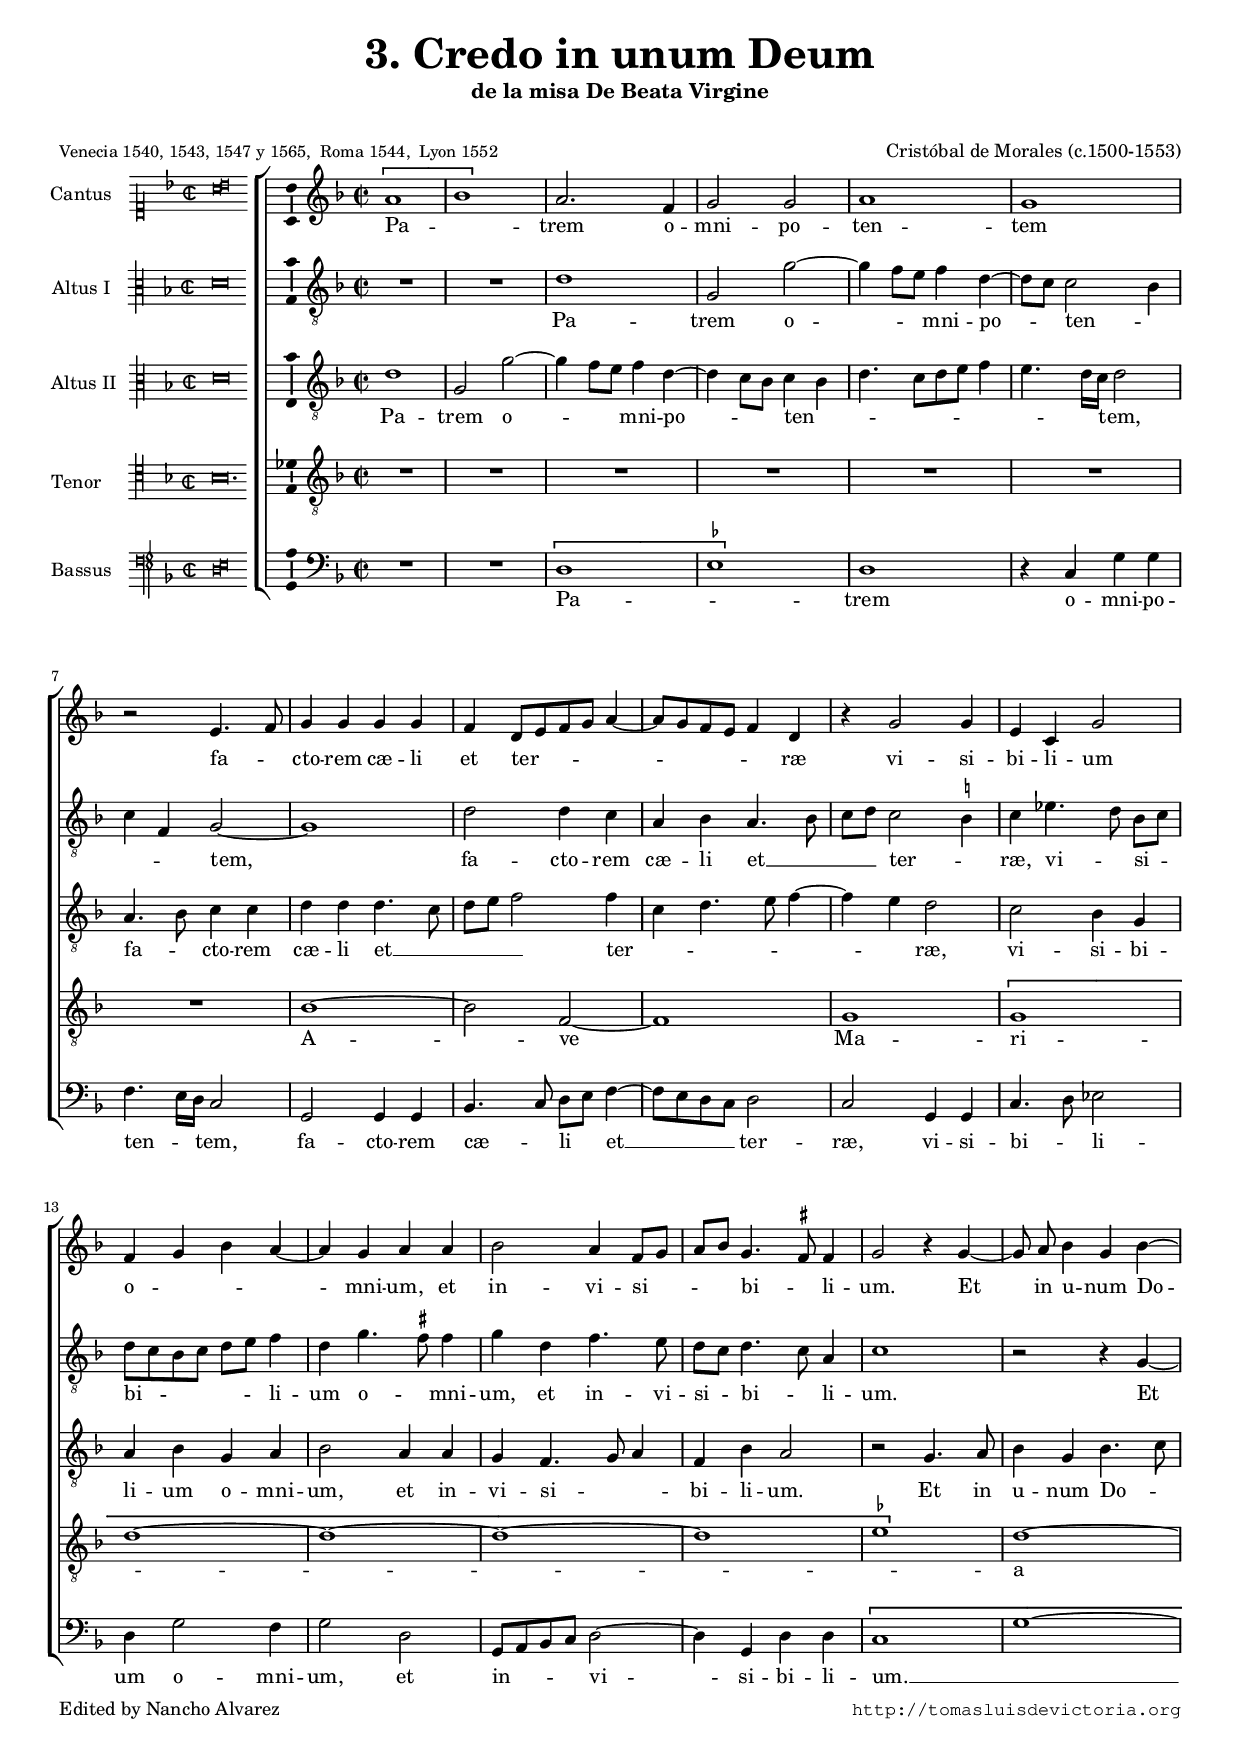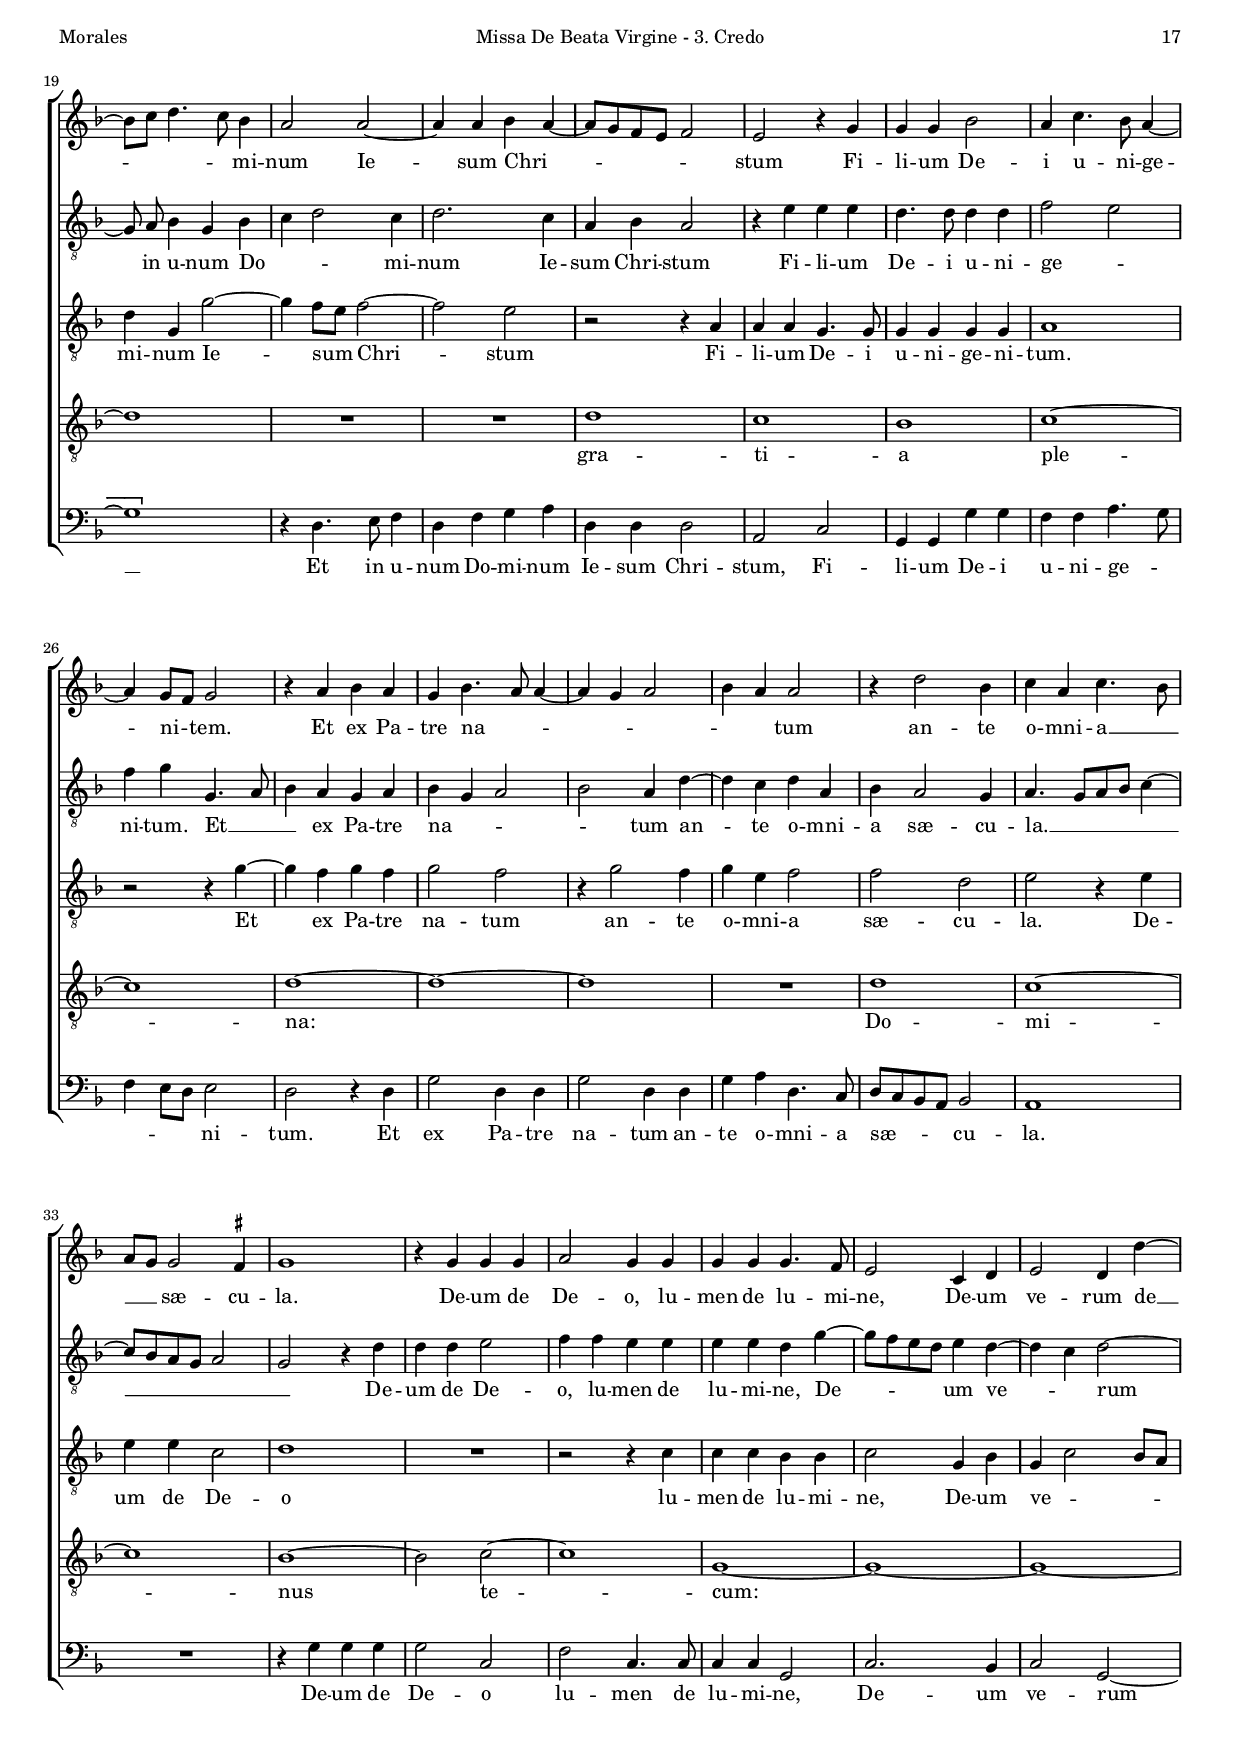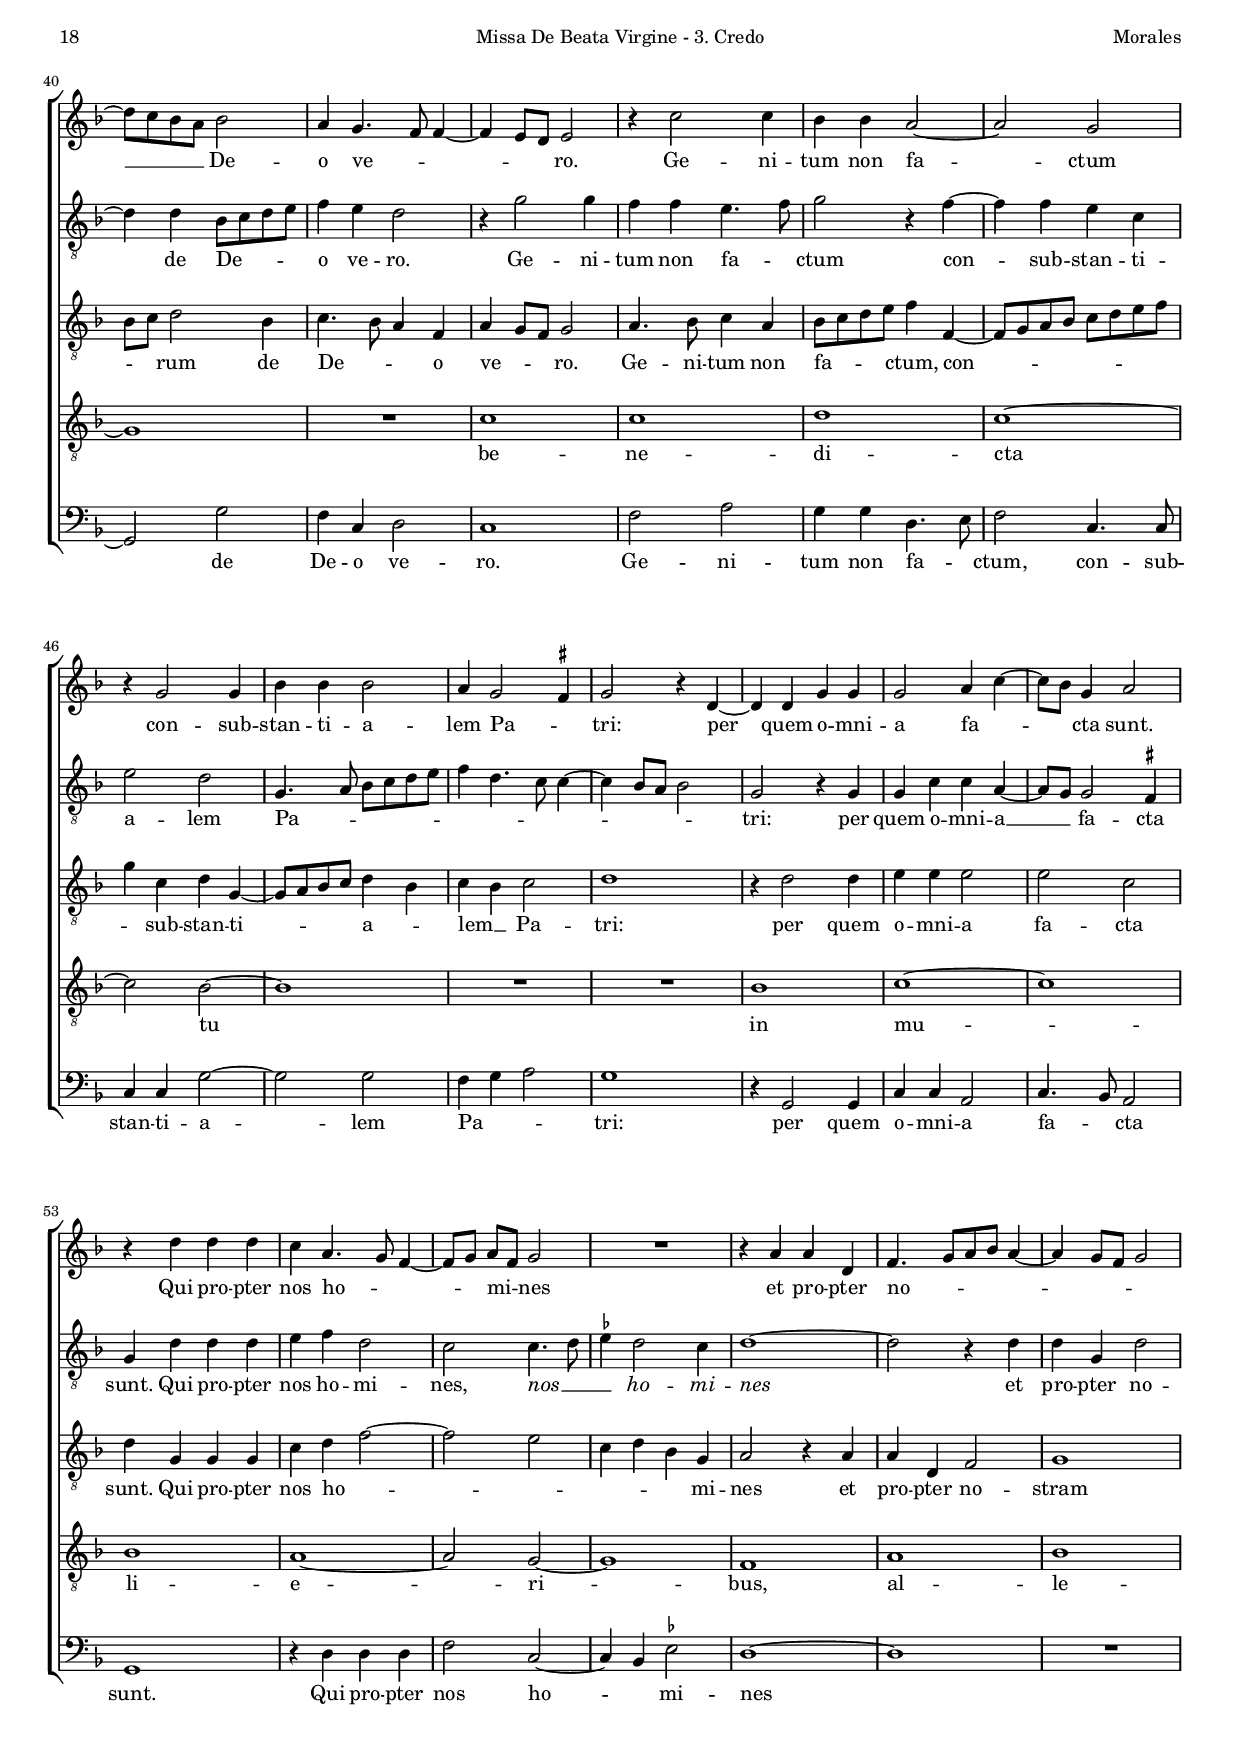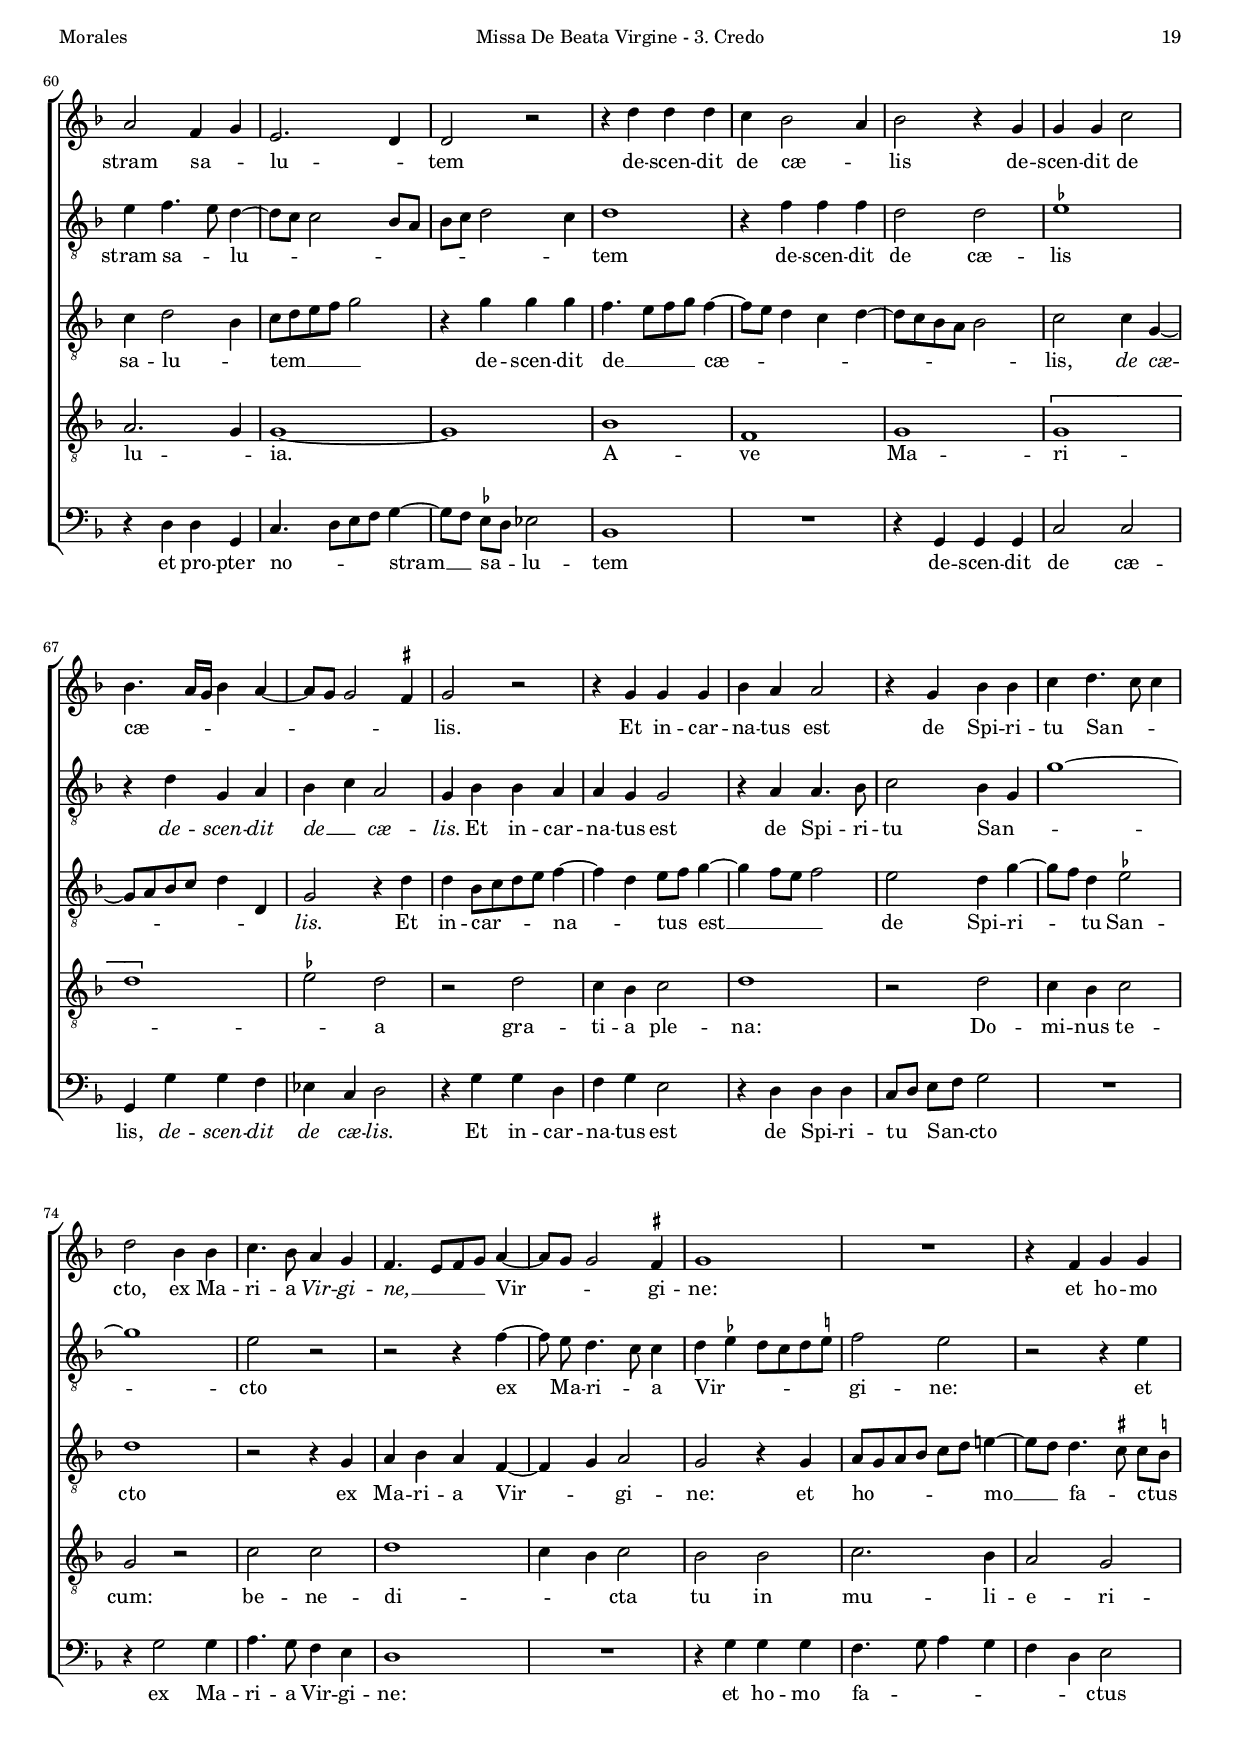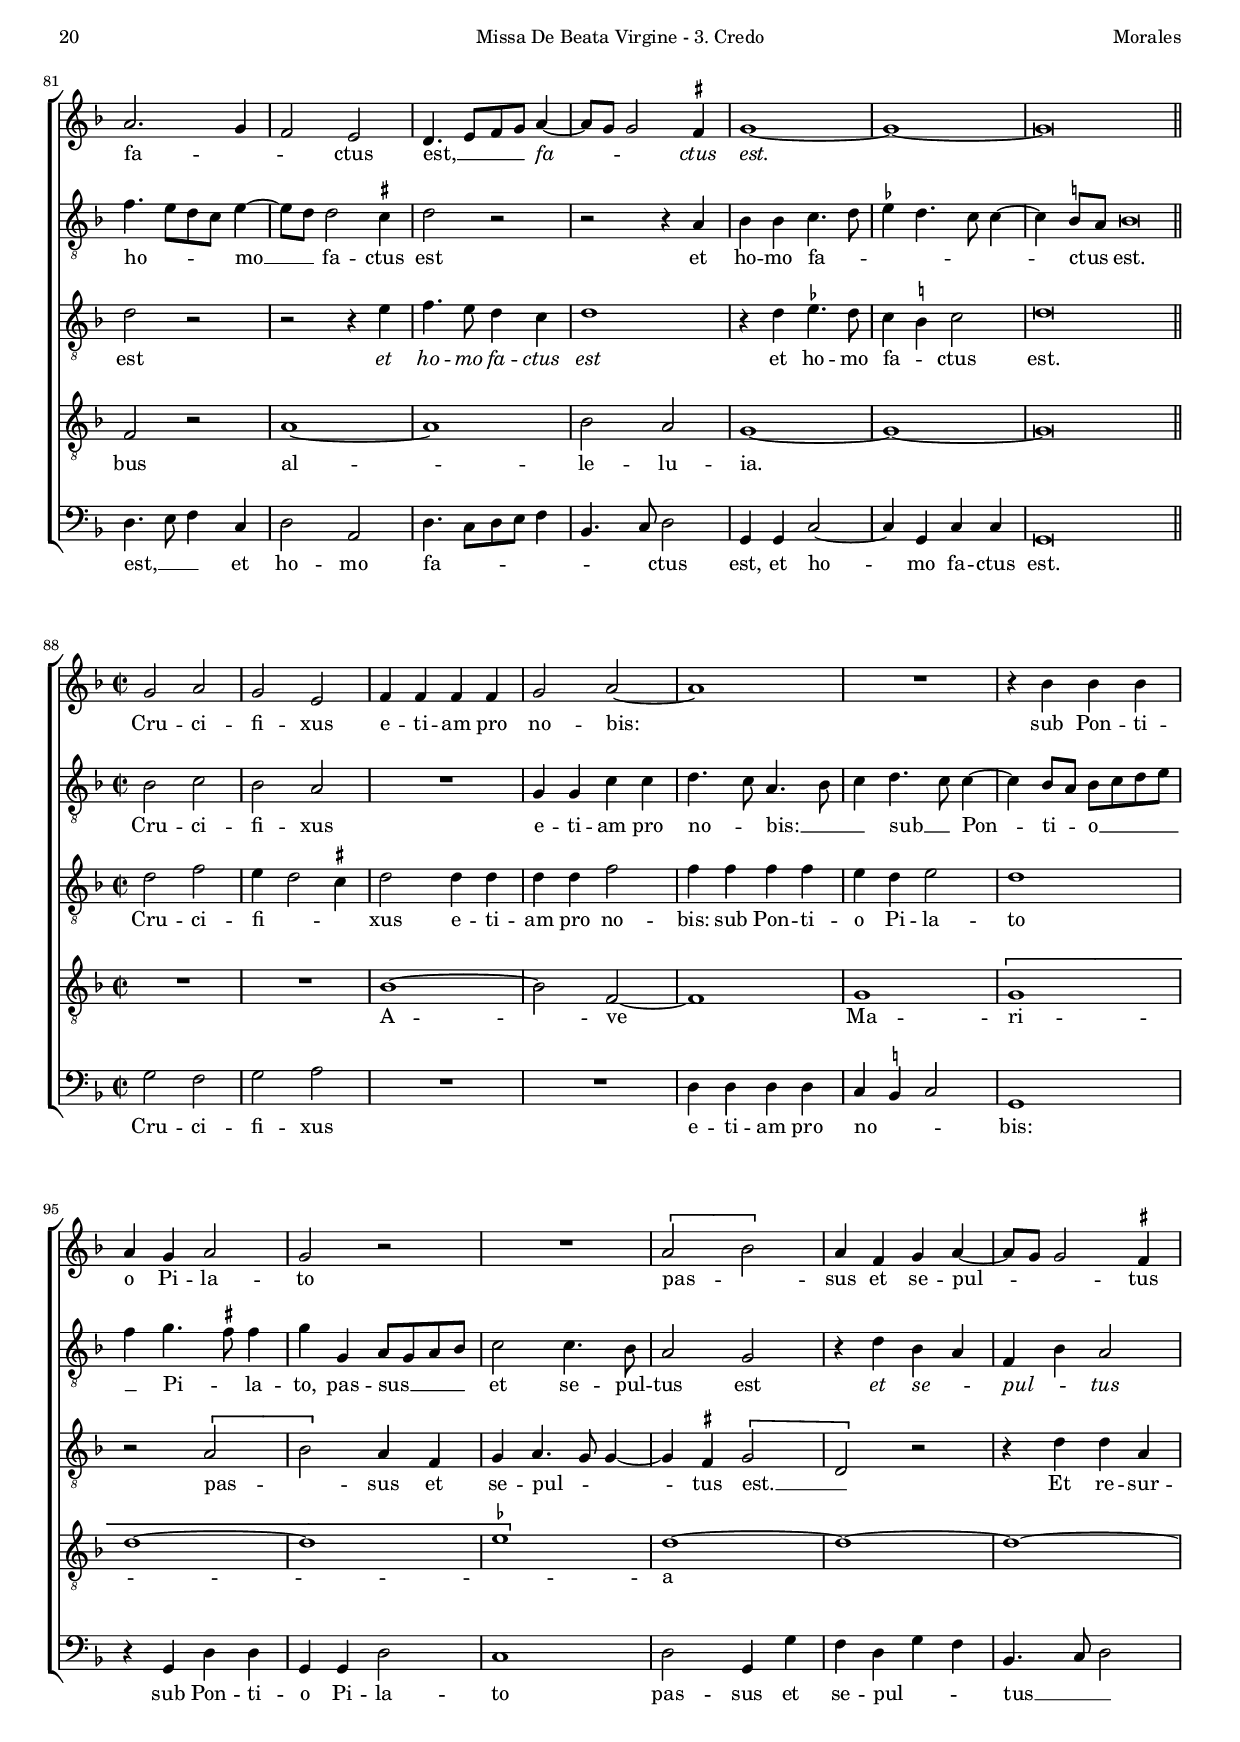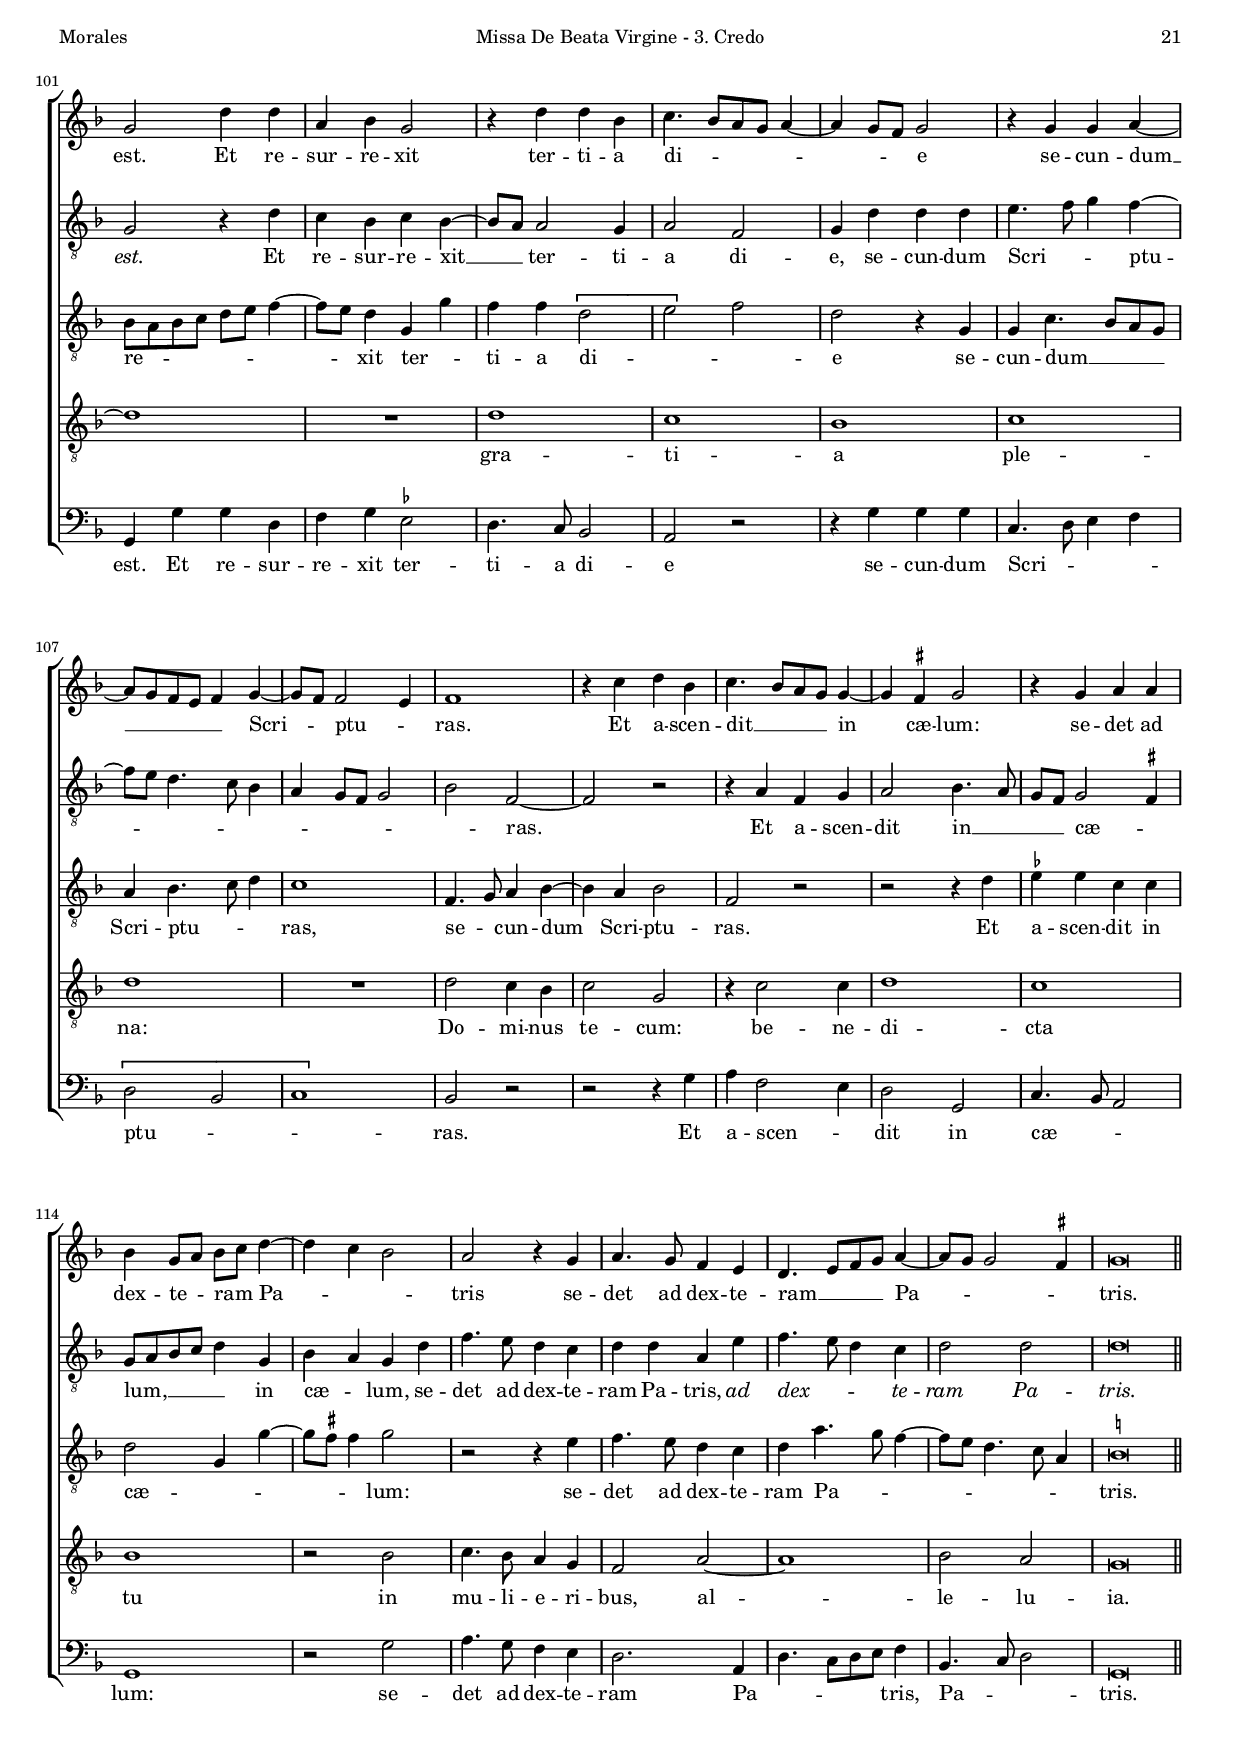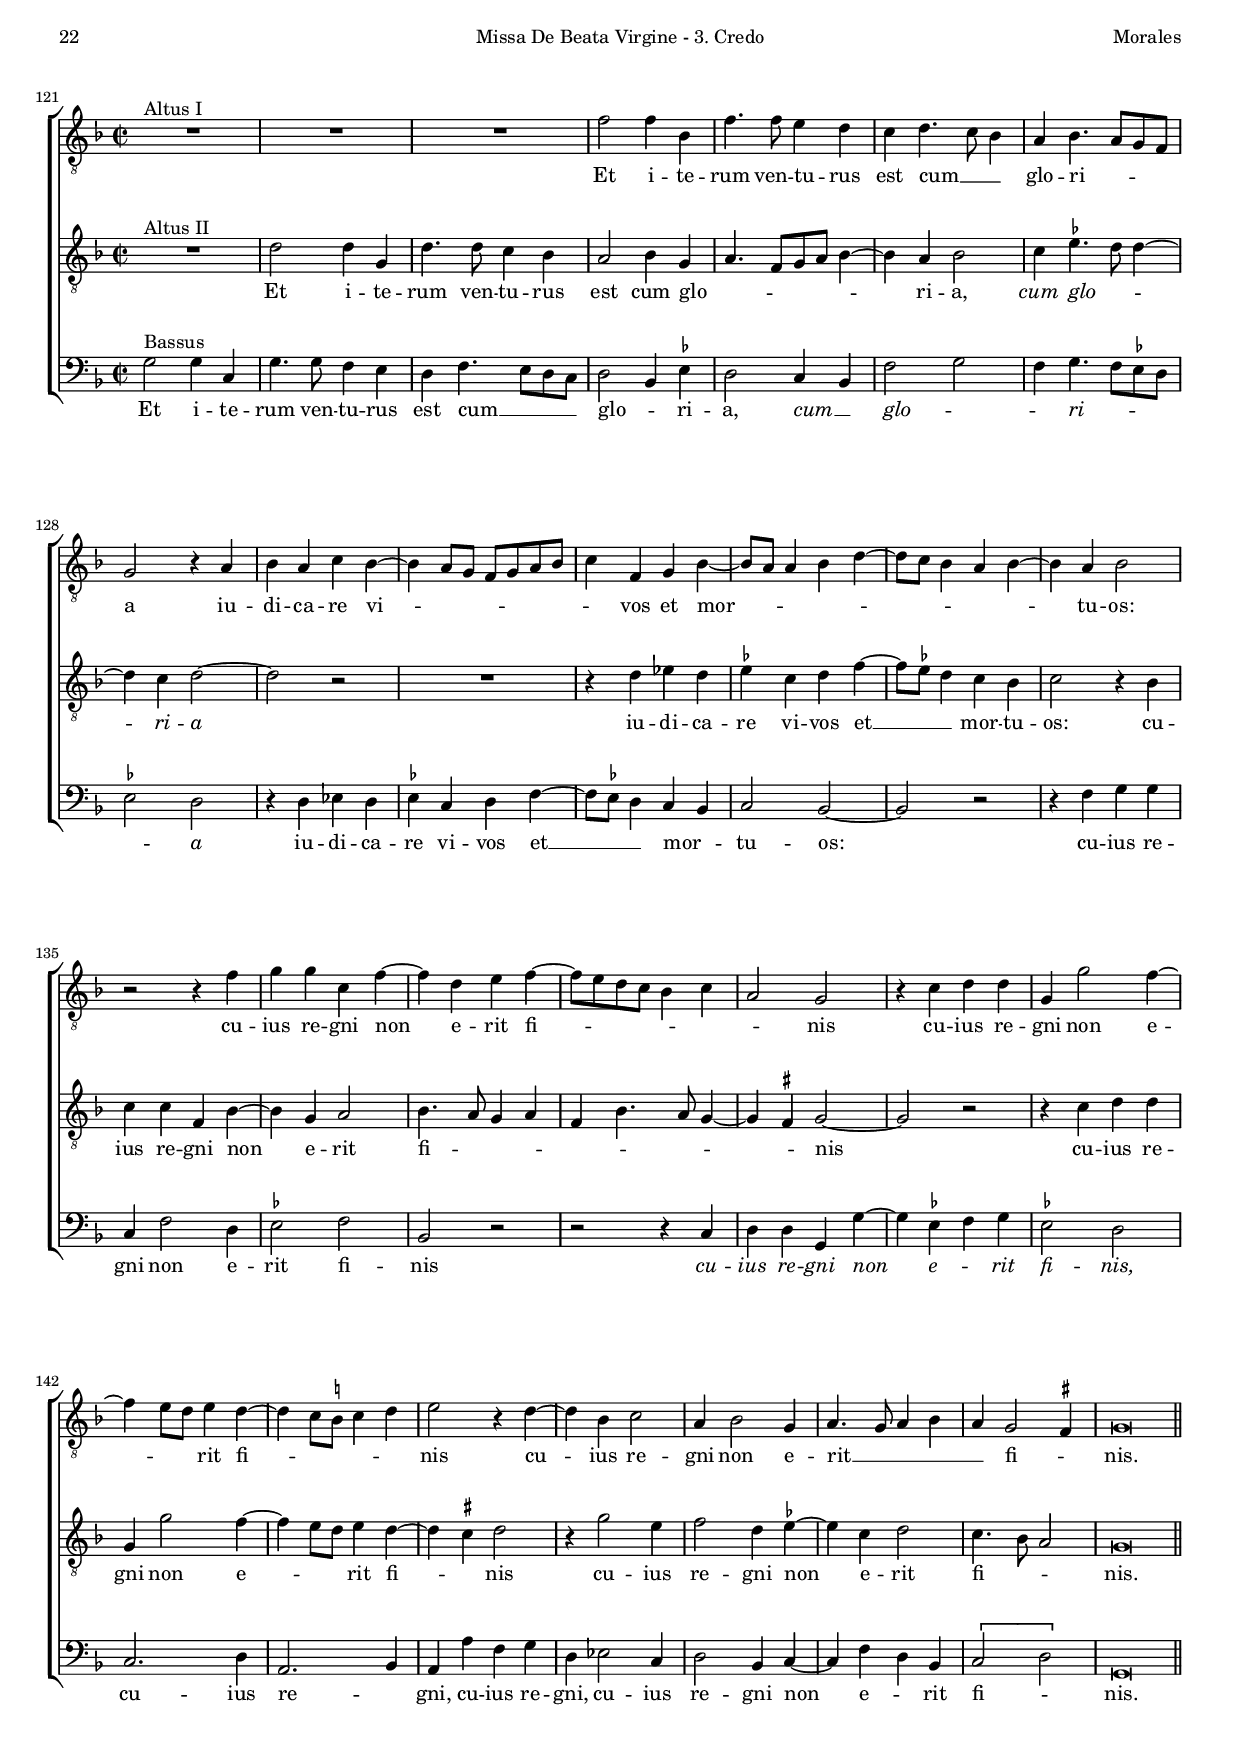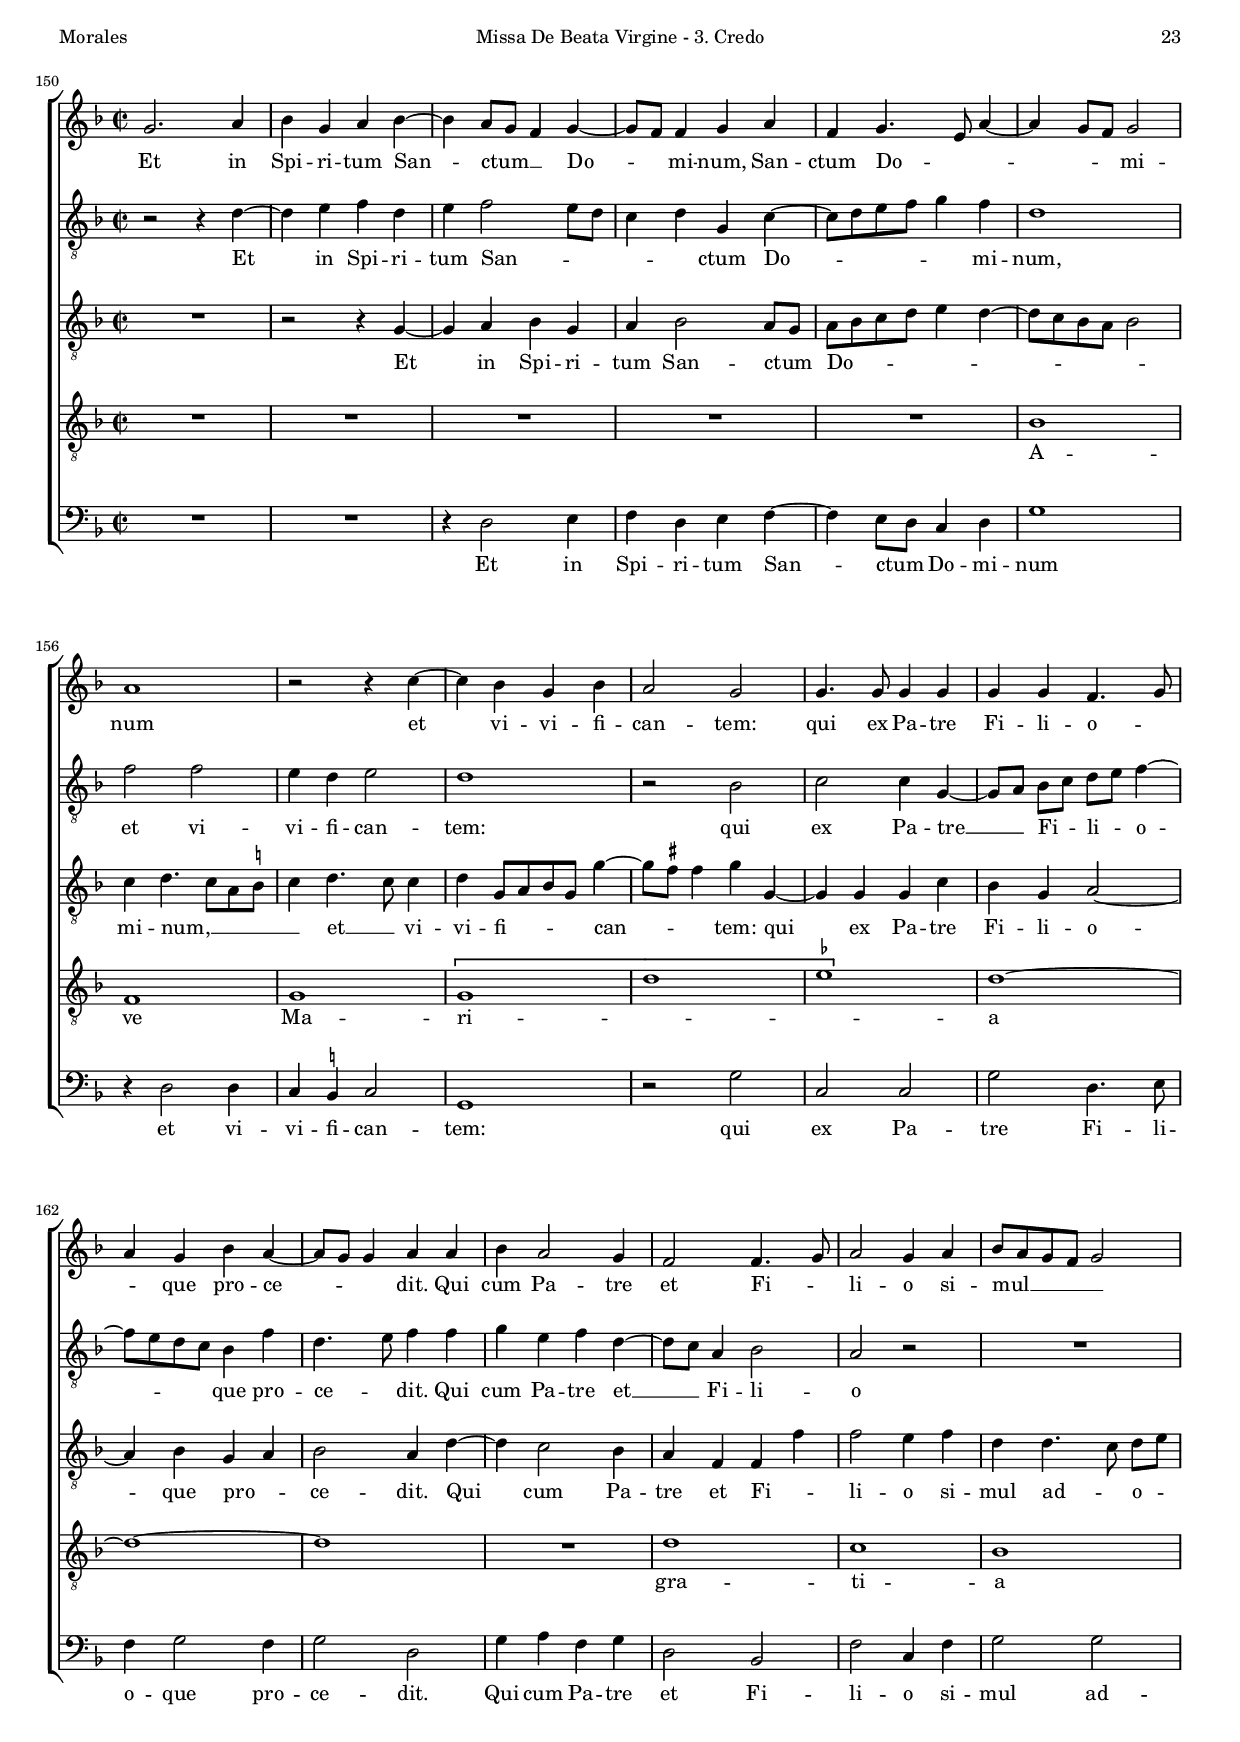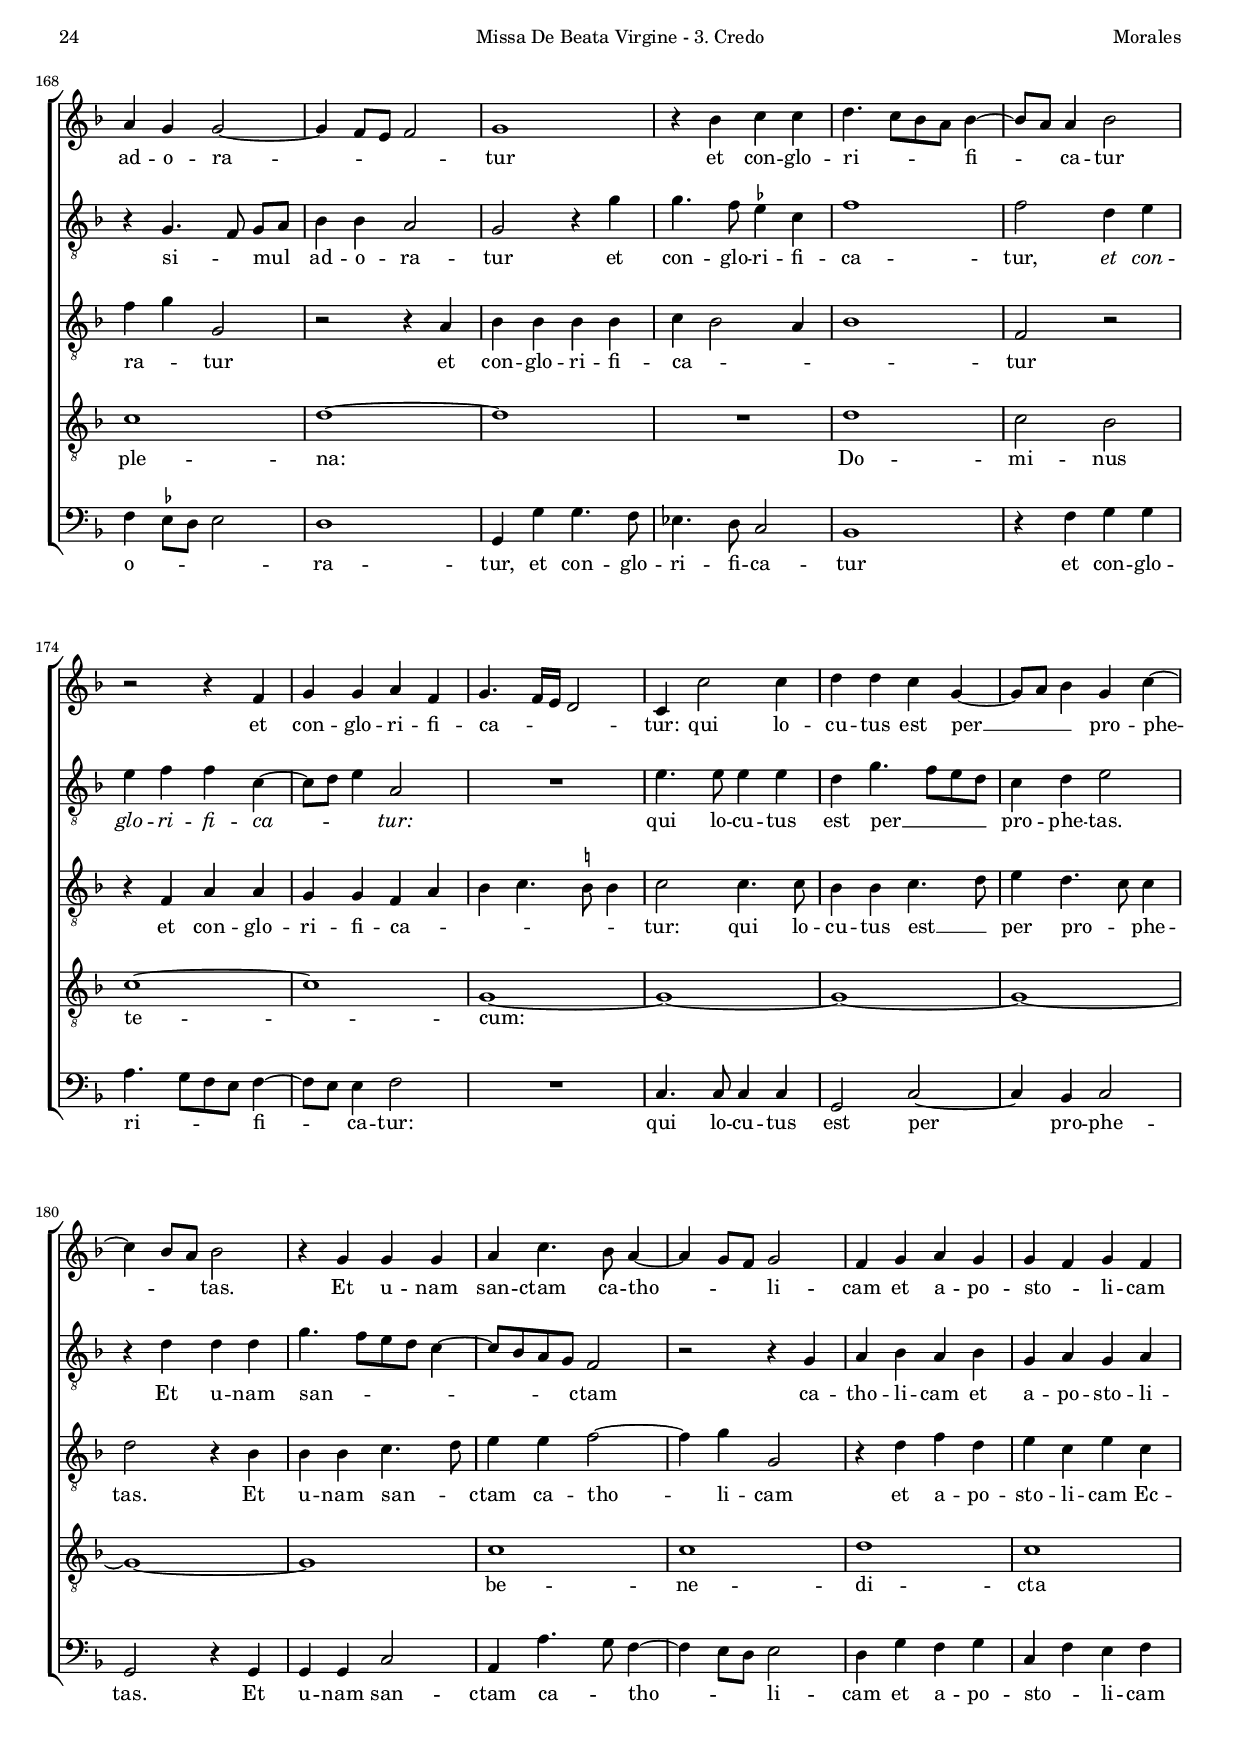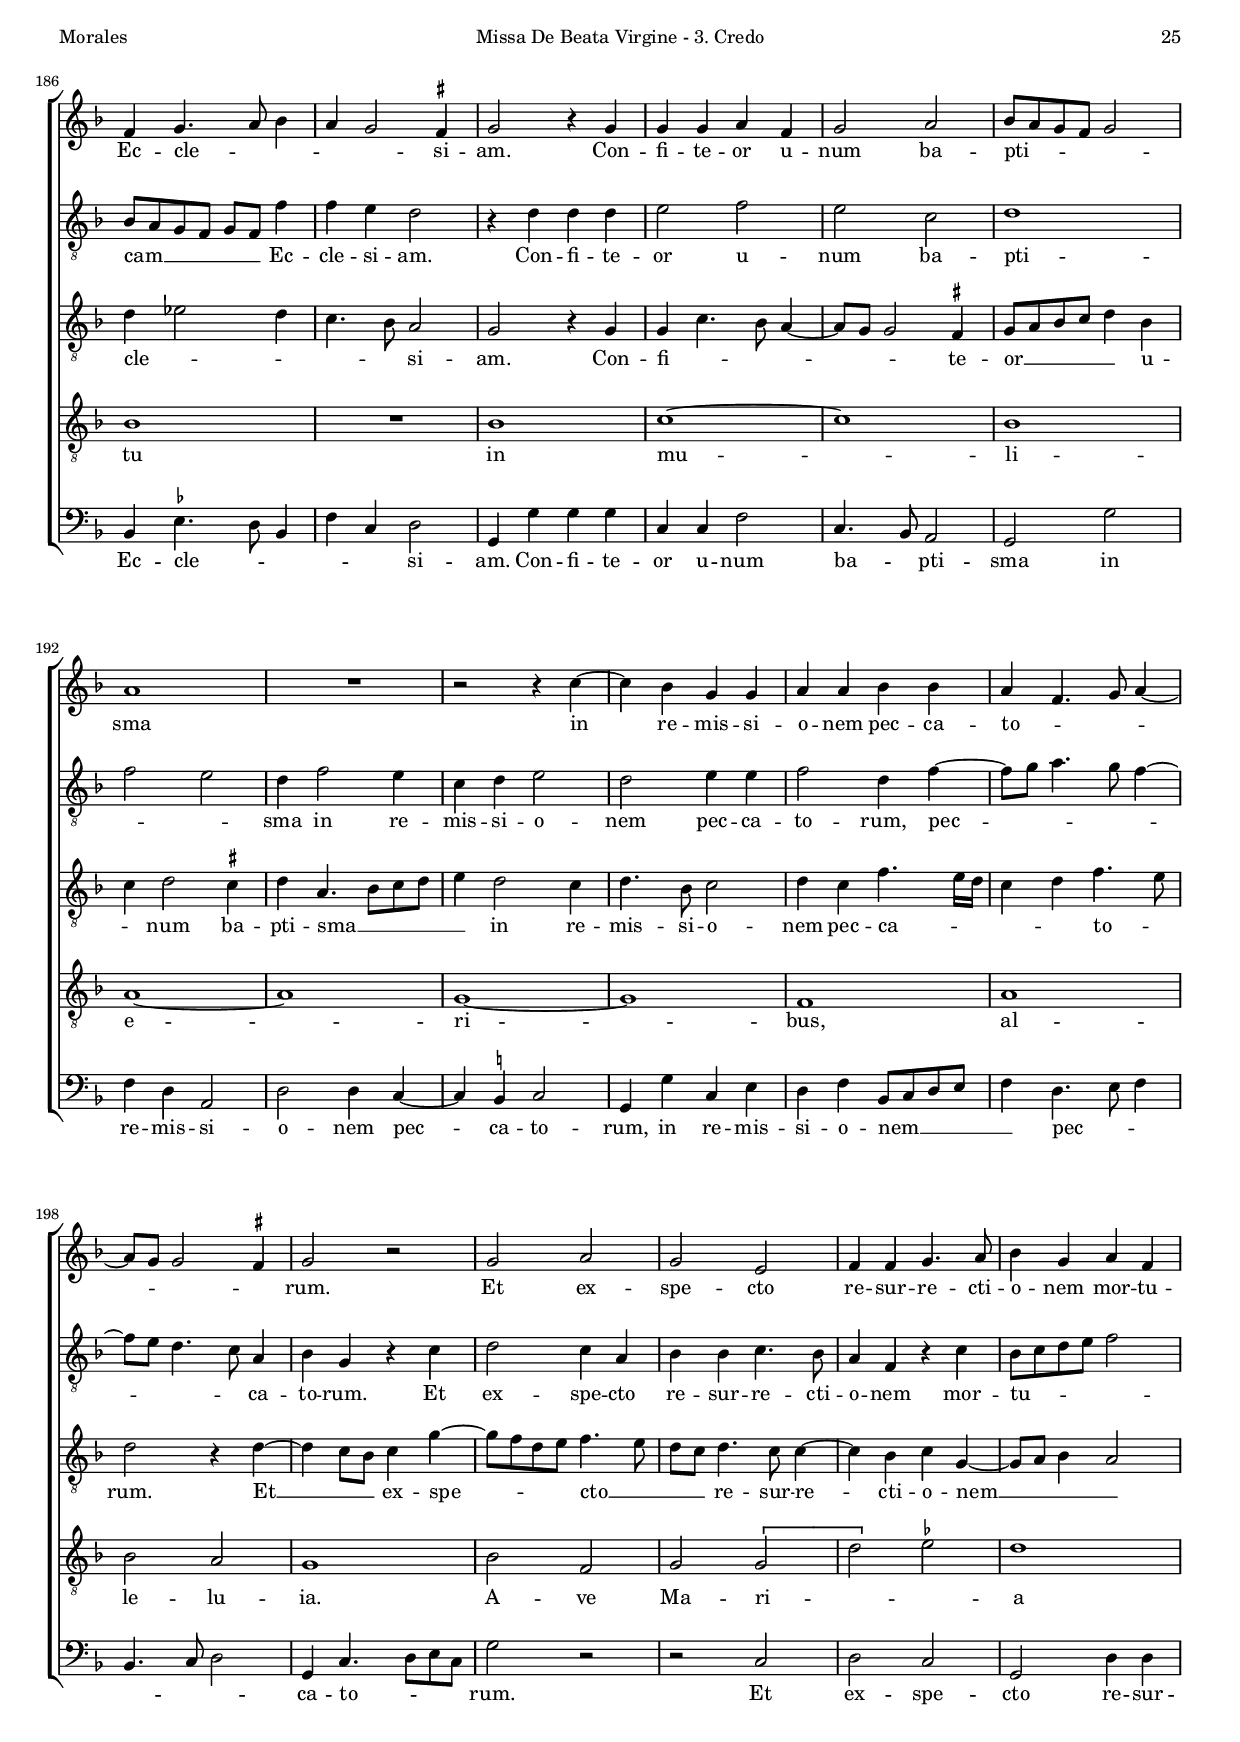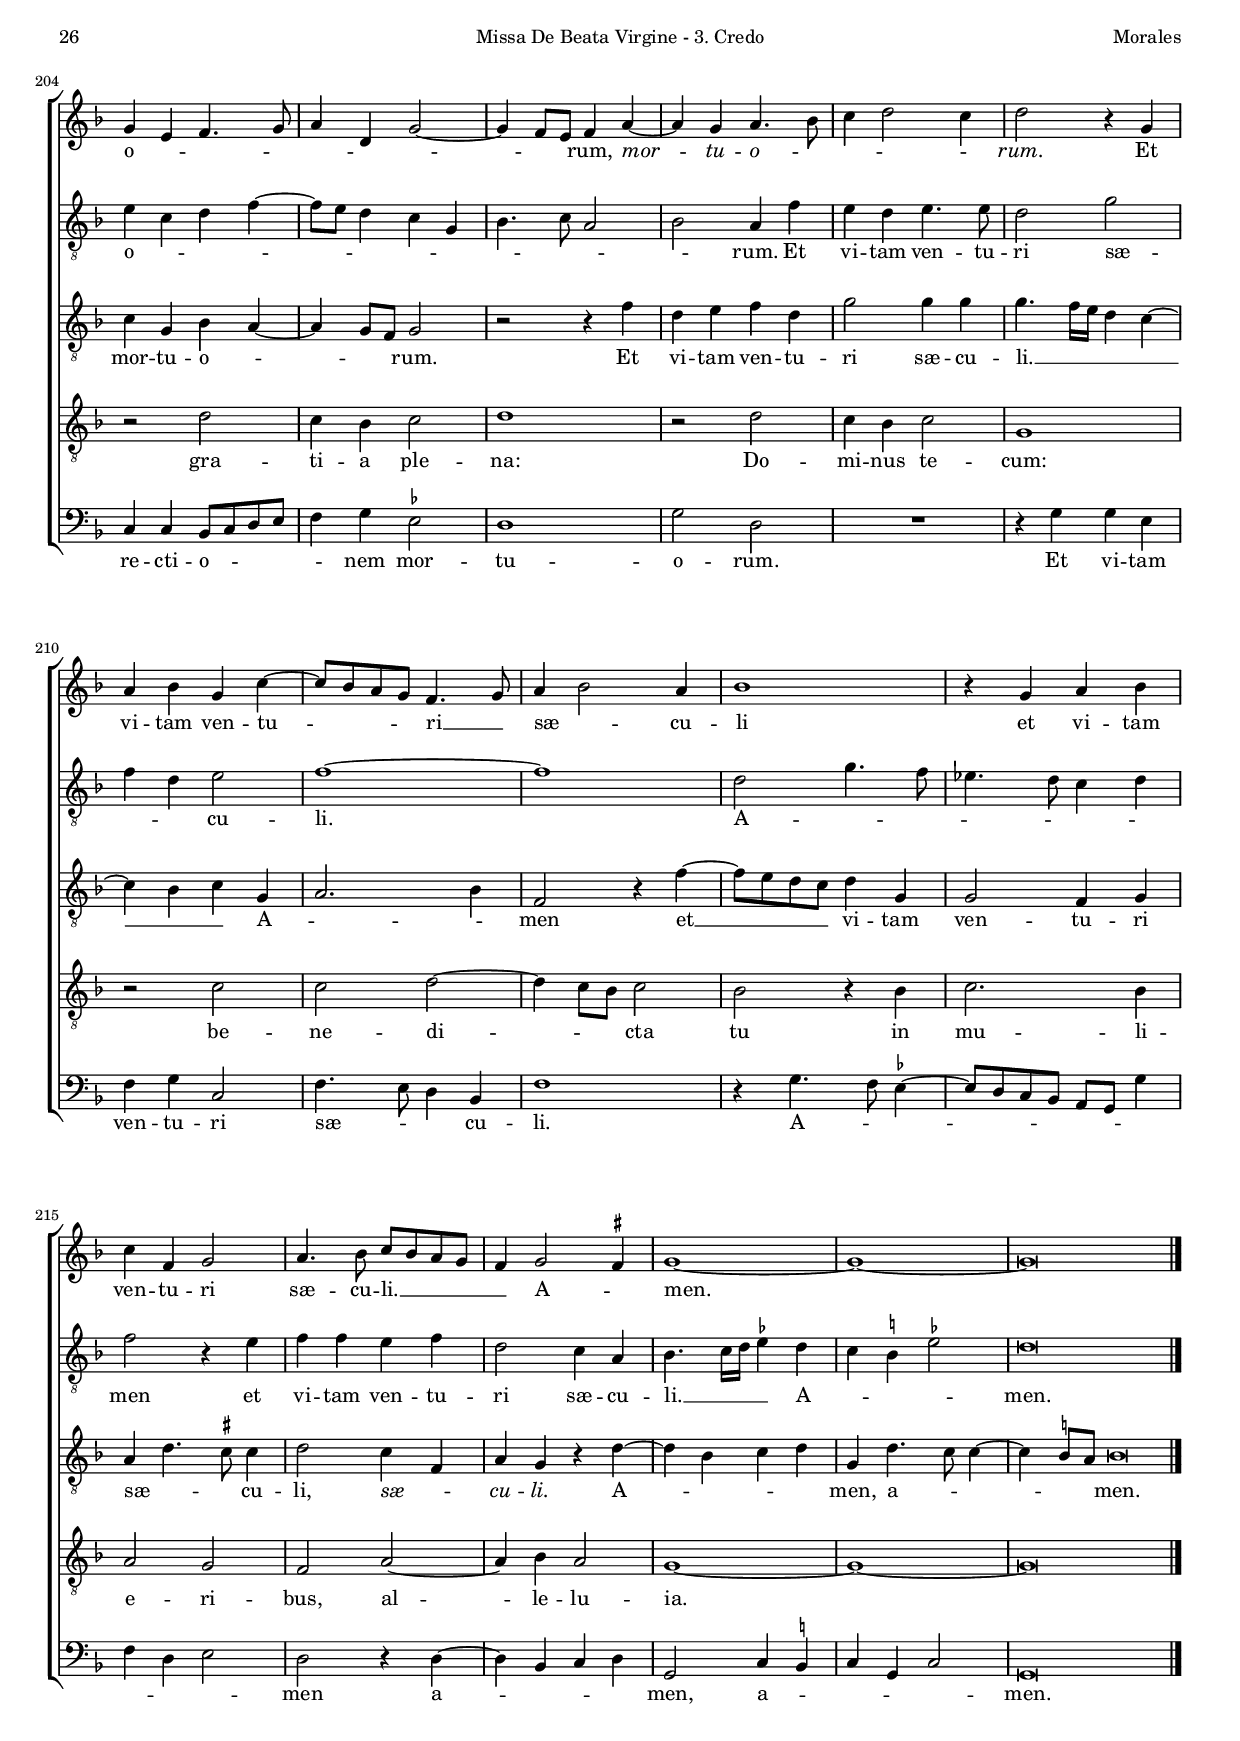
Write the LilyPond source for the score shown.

\version "2.18.0"

#(set-default-paper-size "a4")
#(set-global-staff-size 16.185)
#(ly:set-option 'point-and-click #f)
%mobile -s14.0 -i3.2

italicas=\override LyricText.font-shape = #'italic
rectas=\override LyricText.font-shape = #'upright
ss=\once \set suggestAccidentals = ##t
incipitwidth = 20
mt=#(define-music-function (parser location offset) (number?) ; move lyric text
      #{ \once \override LyricText.X-offset = -$offset #})

htitle="Missa De Beata Virgine - 3. Credo"
hcomposer="Morales"

\header {
	title=\markup{\fontsize #3 "3. Credo in unum Deum"}
	subtitle="de la misa De Beata Virgine"
	subsubtitle=\markup{\smaller \smaller " "}
	composer="Cristóbal de Morales (c.1500-1553)"
        pdfauthor=\composer
	%opus="(-)"
	poet=\markup{\smaller "Venecia 1540, 1543, 1547 y 1565,  Roma 1544,  Lyon 1552"} 
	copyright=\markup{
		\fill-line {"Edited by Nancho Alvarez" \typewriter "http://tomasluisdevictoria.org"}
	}
%	tagline=""
}

global={\key f \major \time 2/2 \skip 1*87 \bar "||" \break
	\override Score.TimeSignature.break-visibility = #'#(#f #t #t)
			\time 2/2 \skip 1*33 \bar "||" \pageBreak
			\time 2/2 \skip 1*29 \bar "||" \pageBreak
			\time 2/2 \skip 1*71 \bar "|."
}


cantus=\relative c''{
	\[a1
	bes\]
	a2. f4
	g2 g
	a1
	g
	r2 e4. f8
	g4 g g g
	f4 d8[ e f g] a4 ~
	a8 g f e f4 d
	r4 g2 g4
	e4 c g'2
	f4 g bes a ~
	a g a a
	bes2 a4 f8 g
	a bes g4. \ss fis8 fis4
	g2 r4 g ~
	g8 \noBeam a bes4 g bes ~
	bes8 c d4. c8 bes4 % \pageBreak
	a2 a ~
	a4 a bes a ~
	a8 g f e f2
	e r4 g
	g g bes2
	a4 c4. bes8 a4 ~
	a4 g8 f g2
	r4 a bes a
	g bes4. a8 a4 ~
	a g a2
	bes4 a a2
	r4 d2 bes4
	c a c4. bes8
	a g g2 \ss fis4
	g1
	r4 g g g
	a2 g4 g
	g g g4. f8
	e2 c4 d
	e2 d4 d' ~
	d8 c bes a bes2 %\pageBreak
	a4 g4. f8 f4 ~
	f e8 d e2
	r4 c'2 c4
	bes4 bes a2 ~
	a g
	r4 g2 g4
	bes bes bes2
	a4 g2 \ss fis4
	g2 r4 d ~
	d d g g 
	g2 a4 c ~
	c8 bes g4 a2
	r4 d d d
	c4 a4. g8 f4 ~
	f8[ g] a[ f] g2
	R1
	r4 a a d,
	f4. g8[ a bes] a4 ~
	a4 g8 f g2
	a f4 g
	e2. d4
	d2 r
	r4 d' d d
	c4 bes2 a4
	bes2 r4 g
	g g c2
	bes4. a16 g bes4 a ~
	a8 g g2 \ss fis4
	g2 r
	r4 g g g
	bes a a2
	r4 g bes bes
	c d4. c8 c4
	d2 bes4 bes
	c4. bes8 a4 g
	f4. e8[ f g] a4 ~
	a8 g g2 \ss fis4
	g1
	R1
	r4 f g g
	a2. g4
	f2 e
	d4. e8[ f g] a4 ~
	a8 g g2 \ss fis4
	g1 ~
	g ~
	g\breve*1/2
	g2 a
	g e
	f4 f f f
	g2 a ~
	a1
	R1
	r4 bes bes bes
	a g a2
	g r
	R1
	\[a2 bes\]
	a4 f g a ~
	a8 g g2 \ss fis4
	g2 d'4 d
	a bes g2
	r4 d' d bes
	c4. bes8[ a g] a4 ~
	a4 g8 f g2 % CSIC \ss fis
	r4 g g a ~
	a8 g f e f4 g ~
	g8 f f2 e4
	f1
	r4 c' d bes
	c4. bes8[ a g] g4 ~
	g \ss fis4 g2
	r4 g a a
	bes4 g8 a bes c d4 ~
	d4 c bes2
	a r4 g
	a4. g8 f4 e
	d4. e8[ f g] a4 ~
	a8 g g2 \ss fis4
	g\breve*1/2
	R1*29
	g2. a4
	bes4 g a bes ~
	bes a8 g f4 g ~
	g8 f f4 g a
	f4 g4. e8 a4 ~
	a g8 f g2
	a1
	r2 r4 c ~
	c bes g bes
	a2 g
	g4. g8 g4 g
	g g f4. g8
	a4 g bes a ~
	a8 g g4 a a
	bes4 a2 g4
	f2 f4. g8
	a2 g4 a
	bes8 a g f g2
	a4 g g2 ~ % CSIC no ~
	g4 f8 e f2 % CSIC f \ss fis
	g1
	r4 bes c c
	d4. c8[ bes a] bes4 ~
	bes8 a a4 bes2
	r2 r4 f
	g g a f
	g4. f16 e d2
	c4 c'2 c4
	d4 d c g ~
	g8 a bes4 g c ~
	c bes8 a bes2 % CSIC \ss b \ss b
	r4 g g g
	a4 c4. bes8 a4 ~
	a4 g8 f g2
	f4 g a g
	g f g f
	f g4. a8 bes4
	a4 g2 \ss fis4
	g2 r4 g
	g g a f
	g2 a
	bes8 a g f g2 % CSIC \ss fis
	a1
	R1
	r2 r4 c ~
	c bes g g
	a a bes bes
	a4 f4. g8 a4 ~
	a8 g g2 \ss fis4
	g2 r
	g a
	g2 e
	f4 f g4. a8
	bes4 g a f
	g e f4. g8
	a4 d, g2 ~
	g4 f8 e f4 a ~
	a g a4. bes8
	c4 d2 c4
	d2 r4 g,
	a bes g c ~
	c8 bes a g f4. g8
	a4 bes2 a4
	bes1
	r4 g a bes
	c f, g2
	a4. bes8 c bes a g
	f4 g2 \ss fis4
	g1 ~
	g ~
	g\breve*1/2
	
}

altus=\relative c'{
	R1*2
	d1
	g,2 g' ~
	g4 f8 e f4 d ~
	d8 c c2 bes4 % CSIC \ss b
	c4 f, g2 ~
	g1
	d'2 d4 c
	a4 bes a4. bes8 % CSIC \ss b
	c8 d c2 \ss b4
	c4 ees4. d8 bes[ c]
	d8 c bes c d e f4
	d4 g4. \ss fis8 fis4
	g4 d f4. e8
	d8 c d4. c8 a4
	c1
	r2 r4 g ~
	g8 \noBeam a bes4 g bes
	c d2 c4
	d2. c4
	a bes a2
	r4 e' e e
	d4. d8 d4 d
	f2 e
	f4 g g,4. a8
	bes4 a g a
	bes4 g a2
	bes2 a4 d ~
	d c4 d a % CSIC \ss cis
	bes4 a2 g4
	a4. g8[ a bes] c4 ~
	c8 bes a g a2
	g2 r4 d'
	d d e2
	f4 f e e
	e e d g ~
	g8 f e d e4 d ~
	d c d2 ~
	d4 d bes8 c d e
	f4 e d2
	r4 g2 g4
	f f e4. f8 % CSIC \ss fis
	g2 r4 f ~
	f f e c
	e2 d
	g,4. a8 bes c d e
	f4 d4. c8 c4 ~
	c bes8 a bes2
	g2 r4 g
	g4 c c a ~
	a8 g g2 \ss fis4
	g4 d' d d
	e f d2
	c c4. d8
	\ss ees4 d2 c4
	d1 ~
	d2 r4 d
	d g, d'2
	e4 f4. e8 d4 ~
	d8 c c2 bes8 a
	bes c d2 c4
	d1
	r4 f f f
	d2 d
	\ss ees1
	r4 d g, a
	bes c a2
	g4 bes bes a
	a g g2
	r4 a a4. bes8 % CSIC \ss b
	c2 bes4 g
	g'1 ~
	g
	e2 r
	r2 r4 f ~
	f8 \noBeam e d4. c8 c4 
	d4 \ss ees d8 c d \ss e
	f2 e
	r2 r4 e
	f4. e8[ d c] e4 ~
	e8 d d2 \ss cis4
	d2 r
	r r4 a
	bes bes c4. d8
	\ss ees4 d4. c8 c4 ~
	c \ss b8 a b\breve*1/4
	bes2 c % bes! ?
	bes a
	R1
	g4 g c c 
	d4. c8 a4. bes8 % CSIC \ss b
	c4 d4. c8 c4 ~
	c4 bes8 a bes c d e
	f4 g4. \ss fis8 fis4
	g4 g, a8 g a bes % CSIC \ss b
	c2 c4. bes8
	a2 g
	r4 d' bes a
	f bes a2
	g r4 d'
	c bes c bes ~
	bes8 a a2 g4
	a2 f
	g4 d' d d
	e4. f8 g4 f ~
	f8 e d4. c8 bes4
	a4 g8 f g2
	bes2 f ~
	f r
	r4 a f g
	a2 bes4. a8 
	g f g2 \ss fis4
	g8 a bes c d4 g,
	bes4 a g d'
	f4. e8 d4 c % CSIC \ss cis
	d d a e'
	f4. e8 d4 c
	d2 d
	d\breve*1/2
	s4*0^\markup{"Altus I"}
	R1*3
	f2 f4 bes,
	f'4. f8 e4 d
	c d4. c8 bes4
	a4 bes4. a8 g f
	g2 r4 a
	bes a c bes ~
	bes4 a8 g f g a bes
	c4 f, g bes ~
	bes8 a a4 bes d ~
	d8 c bes4 a bes ~
	bes a bes2
	r2 r4 f'
	g g c, f ~
	f d e f ~
	f8 e d c bes4 c % CSIC \ss b
	a2 g
	r4 c d d
	g, g'2 f4 ~
	f e8 d e4 d ~
	d c8 \ss b c4 d
	e2 r4 d4 ~
	d4 bes c2
	a4 bes2 g4
	a4. g8 a4 bes
	a4 g2 \ss fis4
	g\breve*1/2
	r2 r4 d' ~
	d e f d
	e f2 e8 d
	c4 d g, c ~
	c8 d e f g4 f
	d1
	f2 f
	e4 d e2
	d1
	r2 bes
	c c4 g ~
	g8[ a] bes[ c] d[ e] f4 ~
	f8 e d c bes4 f' 
	d4. e8 f4 f
	g4 e f d ~
	d8 c a4 bes2
	a r % CSIC falta el silencio
	R1
	r4 g4. f8 g[ a]
	bes4 bes a2
	g r4 g'
	g4. f8 \ss ees4 c 
	f1
	f2 d4 e
	e4 f f c ~
	c8 d e4 a,2
	R1
	e'4. e8 e4 e
	d g4. f8 e d 
	c4 d e2
	r4 d d d
	g4. f8[ e d] c4 ~
	c8 bes a g f2
	r2 r4 g
	a bes a bes
	g a g a
	bes8 a g f g f f'4
	f4 e d2 % CSIC \ss ees
	r4 d d d
	e2 f
	e c
	d1
	f2 e
	d4 f2 e4
	c d e2
	d e4 e
	f2 d4 f ~
	f8 g a4. g8 f4 ~
	f8 e d4. c8 a4
	bes4 g r c
	d2 c4 a
	bes bes c4. bes8 % CSIC \ss b \ss bes
	a4 f r c'
	bes8 c d e f2
	e4 c d f ~
	f8 e d4 c g
	bes4. c8 a2
	bes2 a4 f'
	e d e4. e8
	d2 g
	f4 d e2
	f1 ~
	f
	d2 g4. f8
	ees4. d8 c4 d
	f2 r4 e
	f f e f
	d2 c4 a
	bes4. c16 d \ss ees4 d
	c4 \ss b \ss ees2
	d\breve*1/2
}

altusdos=\relative c'{
	d1
	g,2 g' ~
	g4 f8 e f4 d ~
	d c8 bes c4 bes
	d4. c8[ d e] f4 
	e4. d16 c d2
	a4. bes8 c4 c
	d d d4. c8
	d e f2 f4
	c d4. e8 f4 ~
	f4 e d2
	c bes4 g
	a bes g a
	bes2 a4 a
	g f4. g8 a4
	f4 bes a2
	r2 g4. a8
	bes4 g bes4. c8
	d4 g, g'2 ~
	g4 f8 e f2 ~
	f2 e
	r2 r4 a,
	a a g4. g8
	g4 g g g
	a1
	r2 r4 g' ~
	g f g f % CSIC \ss fis \ss fis
	g2 f % CSIC \ss fis
	r4 g2 f4 % CSIC \ss fis
	g4 e f2
	f2 d
	e r4 e
	e e c2
	d1
	R1
	r2 r4 c
	c c bes bes % CSIC \ss b
	c2 g4 bes
	g c2 bes8 a
	bes c d2 bes4
	c4. bes8 a4 f
	a g8 f g2
	a4. bes8 c4 a
	bes8 c d e f4 f, ~
	f8 g a bes c d e f
	g4 c, d g, ~
	g8 a bes c d4 bes
	c bes c2
	d1
	r4 d2 d4
	e4 e e2
	e c
	d4 g, g g
	c d f2 ~
	f e
	c4 d bes g
	a2 r4 a
	a d, f2
	g1
	c4 d2 bes4
	c8 d e f g2
	r4 g g g
	f4. e8[ f g] f4 ~
	f8 e d4 c d ~
	d8 c bes a bes2
	c c4 g ~
	g8 a bes c d4 d,
	g2 r4 d'
	d4 bes8[ c d e] f4 ~
	f d e8 f g4 ~
	g4 f8 e f2
	e d4 g ~
	g8 f d4 \ss ees2
	d1
	r2 r4 g,
	a bes a f ~
	f g a2
	g2 r4 g
	a8 g a bes c d e!4 ~ % CSIC \ss b
	e8 d d4. \ss cis8 cis[ \ss b]
	d2 r
	r2 r4 e
	f4. e8 d4 c
	d1
	r4 d \ss ees4. d8 
	c4 \ss b c2
	d\breve*1/2
	d2 f
	e4 d2 \ss cis4
	d2 d4 d
	d d f2
	f4 f f f
	e d e2
	d1
	r2 \[a
	bes\] a4 f
	g4 a4. g8 g4 ~
	g \ss fis \[g2 
	d\] r
	r4 d' d a
	bes8 a bes c d e f4 ~
	f8 e d4 g, g'
	f f \[d2
	e\] f
	d r4 g,
	g c4. bes8 a g
	a4 bes4. c8 d4
	c1
	f,4. g8 a4 bes ~
	bes a bes2
	f r
	r r4 d'
	\ss ees ees c c
	d2 g,4 g' ~
	g8 \ss fis fis4 g2
	r2 r4 e
	f4. e8 d4 c % CSIC \ss cis 
	d a'4. g8 f4 ~
	f8 e d4. c8 a4
	\ss b\breve*1/2
	s4*0^\markup{"Altus II"}
	R1
	d2 d4 g,
	d'4. d8 c4 bes
	a2 bes4 g
	a4. f8[ g a] bes4 ~
	bes a bes2
	c4 \ss ees4. d8 d4 ~
	d c d2 ~
	d r
	R1
	r4 d ees d
	\ss ees c d f ~
	f8 \ss ees d4 c bes
	c2 r4 bes
	c4 c f, bes ~
	bes4 g a2
	bes4. a8 g4 a
	f4 bes4. a8 g4 ~
	g \ss fis g2 ~
	g2 r
	r4 c d d
	g, g'2 f4 ~
	f e8 d e4 d ~
	d \ss cis d2
	r4 g2 e4
	f2 d4 \ss ees ~
	ees c d2
	c4. bes8 a2
	g\breve*1/2
	R1
	r2 r4 g ~
	g a bes g
	a bes2 a8 g
	a8 bes c d e4 d ~
	d8 c bes a bes2
	c4 d4. c8 a \ss b
	c4 d4. c8 c4
	d4 g,8[ a bes g] g'4 ~
	g8 \ss fis fis4 g g, ~
	g g g c
	bes g a2 ~
	a4 bes g a
	bes2 a4 d ~
	d4 c2 bes4
	a f f f'
	f2 e4 f
	d4 d4. c8 d[ e]
	f4 g g,2
	r2 r4 a
	bes bes bes bes
	c4 bes2 a4
	bes1
	f2 r
	r4 f a a
	g g f a
	bes c4. \ss b8 b4 % CSIC \ss b b b
	c2 c4. c8
	bes4 bes c4. d8 % CSIC \ss b
	e4 d4. c8 c4
	d2 r4 bes % CSIC \ss b
	bes bes c4. d8 % CSIC \ss b
	e4 e f2 ~
	f4 g g,2
	r4 d' f d
	e4 c e c % CSIC \ss ees
	d4 ees2 d4
	c4. bes8 a2
	g r4 g
	g c4. bes8 a4 ~
	a8 g g2 \ss fis4
	g8 a bes c d4 bes
	c4 d2 \ss cis4
	d4 a4. bes8 c d % CSIC \ss b
	e4 d2 c4 
	d4. bes8 c2
	d4 c f4. e16 d
	c4 d f4. e8
	d2 r4 d ~
	d c8 bes c4 g' ~ % CSIC \ss  b
	g8 f d e f4. e8
	d8 c d4. c8 c4 ~
	c bes c g ~ % CSIC \ss b
	g8 a bes4 a2
	c4 g bes a ~
	a g8 f g2
	r2 r4 f'
	d e f d
	g2 g4 g
	g4. f16 e d4 c ~
	c bes c g
	a2. bes4
	f2 r4 f' ~
	f8 e d c d4 g, % CSIC \ss ees
	g2 f4 g % CSIC \ss fis 
	a d4. \ss cis8 cis4
	d2 c4 f,
	a g r4 d' ~
	d bes c d
	g,4 d'4. c8 c4 ~
	c \ss b8 a b\breve*1/4
}

tenor=\relative c'{
	R1*7
	bes1 ~
	bes2 f ~
	f1
	g1 
	\[g
	d' ~
	d ~
	d ~
	d
	\ss ees\]
	d1 ~
	d
	R1
	R1
	d1
	c
	bes
	c ~
	c1
	d1 ~
	d ~
	d
	R1
	d1
	c ~
	c
	bes ~ % CSIC \ss b
	bes2 c ~
	c1
	g1 ~
	g ~
	g ~
	g
	R1
	c1
	c
	d c ~
	c2 bes ~
	bes1
	R1*2
	bes1
	c1 ~
	c
	bes
	a ~
	a2 g ~
	g1
	f
	a
	bes
	a2. g4
	g1 ~
	g
	bes
	f
	g1
	\[g
	d'\]
	\ss ees2 d
	r2 d
	c4 bes c2
	d1
	r2 d
	c4 bes c2
	g r
	c c 
	d1
	c4 bes c2
	bes2 bes
	c2. bes4
	a2 g
	f r
	a1 ~
	a1
	bes2 a
	g1 ~
	g ~
	g\breve*1/2
	R1*2
	bes1 ~
	bes2 f ~
	f1
	g
	\[g
	d' ~
	d
	\ss ees\]
	d1 ~
	d ~
	d ~
	d
	R1
	d1
	c1
	bes % CSIC \ss b
	c
	d
	R1
	d2 c4 bes
	c2 g
	r4 c2 c4
	d1
	c
	bes
	r2 bes
	c4. bes8 a4 g
	f2 a ~
	a1
	bes2 a
	g\breve*1/2
	R1*29
	R1*4
	R1
	bes1
	f
	g
	\[g
	d'
	\ss ees\]
	d1 ~
	d ~
	d
	R1
	d1
	c
	bes
	c
	d1 ~
	d
	R1
	d1
	c2 bes
	c1 ~
	c
	g1 ~
	g ~ 
	g ~
	g1 ~ 
	g ~
	g 
	c
	c1
	d 
	c
	bes
	R1
	bes1
	c1 ~
	c
	bes
	a1 ~
	a
	g ~
	g
	f
	a1
	bes2 a
	g1
	bes2 f
	g2 \[g
	d'\] \ss ees
	d1
	r2 d
	c4 bes c2 % CSIC \ss b
	d1
	r2 d
	c4 bes c2 % CSIC \ss b
	g1
	r2 c
	c2 d ~
	d4 c8 bes c2
	bes2 r4 bes
	c2. bes4
	a2 g
	f2 a ~
	a4 bes a2
	g1 ~
	g ~
	g\breve*1/2
}

bassus=\relative c{
	R1*2
	\[d1
	\ss ees\]
	d
	r4 c g' g
	f4. e16 d c2
	g2 g4 g
	bes4. c8 d e f4 ~
	f8 e d c d2
	c2 g4 g
	c4. d8 ees2
	d4 g2 f4
	g2 d
	g,8 a bes c d2 ~
	d4 g, d' d
	\[c1
	g' ~
	g\]
	r4 d4. e8 f4
	d4 f g a
	d, d d2
	a c
	g4 g g' g
	f f a4. g8
	f4 e8 d e2
	d r4 d
	g2 d4 d
	g2 d4 d
	g a d,4. c8
	d8 c bes a bes2
	a1
	R1
	r4 g' g g
	g2 c,
	f2 c4. c8
	c4 c g2
	c2. bes4
	c2 g ~
	g g'
	f4 c d2
	c1
	f2 a
	g4 g d4. e8
	f2 c4. c8
	c4 c g'2 ~
	g g
	f4 g a2
	g1
	r4 g,2 g4
	c4 c a2
	c4. bes8 a2
	g1
	r4 d' d d
	f2 c ~
	c4 bes \ss ees2
	d1 ~
	d
	R1
	r4 d d g,
	c4. d8[ e f] g4 ~
	g8[ f] \ss ees[ d] ees!2
	bes1
	R1
	r4 g g g
	c2 c
	g4 g' g f
	ees c d2
	r4 g g d
	f g e2
	r4 d d d
	c8[ d] e[ f] g2
	R1
	r4 g2 g4
	a4. g8 f4 e
	d1
	R1
	r4 g g g
	f4. g8 a4 g
	f d e2
	d4. e8 f4 c
	d2 a
	d4. c8[ d e] f4
	bes,4. c8 d2
	g,4 g
	c2 ~
	c4 g c c
	g\breve*1/2
	g'2 f
	g a
	R1*2
	d,4 d d d 
	c4 \ss b c2
	g1
	r4 g d' d
	g, g d'2
	c1
	d2 g,4 g'
	f4 d g f
	bes,4. c8 d2
	g,4 g' g d
	f g \ss ees2
	d4. c8 bes2
	a2 r
	r4 g' g g
	c,4. d8 e4 f
	\[d2 bes
	c1\]
	bes2 r 
	r r4 g' 
	a f2 e4
	d2 g,
	c4. bes8 a2
	g1
	r2 g'
	a4. g8 f4 e
	d2. a4
	d4. c8[ d e] f4 
	bes,4. c8 d2
	g,\breve*1/2
	\once \override TextScript.padding = #1.0
	s4*0^\markup{"Bassus"}
	g'2 g4 c,
	g'4. g8 f4 e
	d f4. e8 d c
	d2 bes4 \ss ees
	d2 c4 bes 
	f'2 g
	f4 g4. f8 \ss ees8 d
	\ss ees2 d
	r4 d ees d
	\ss ees c d f ~
	f8 \ss ees d4 c bes
	c2 bes ~
	bes r
	r4 f' g g
	c,4 f2 d4
	\ss ees2 f
	bes,2 r
	r r4 c
	d d g, g' ~
	g4 \ss ees f g % CSIC e
	\ss ees2 d
	c2. d4 
	a2. bes4
	a a' f g
	d4 ees2 c4
	d2 bes4 c ~
	c f d bes
	\[c2 d\]
	g,\breve*1/2
	R1*2
	r4 d'2 e4
	f d e f ~
	f4 e8 d c4 d
	g1
	r4 d2 d4
	c4 \ss b c2
	g1
	r2 g'
	c, c
	g' d4. e8
	f4 g2 f4
	g2 d
	g4 a f g
	d2 bes
	f'2 c4 f
	g2 g
	f4 \ss ees8 d ees2
	d1
	g,4 g' g4. f8
	ees4. d8 c2
	bes1
	r4 f' g g
	a4. g8[ f e] f4 ~
	f8 e e4 f2
	R1
	c4. c8 c4 c
	g2 c ~
	c4 bes c2
	g r4 g
	g g c2
	a4 a'4. g8 f4 ~
	f4 e8 d e2
	d4 g f g
	c, f e f
	bes, \ss ees4. d8 bes4
	f'4 c d2
	g,4 g' g g
	c, c f2
	c4. bes8 a2
	g g'
	f4 d a2
	d d4 c ~
	c \ss b c2
	g4 g' c, e
	d f bes,8 c d e
	f4 d4. e8 f4
	bes,4. c8 d2
	g,4 c4. d8 e c
	g'2 r
	r2 c,
	d c
	g d'4 d
	c c bes8 c d e
	f4 g \ss ees2
	d1
	g2 d
	R1
	r4 g g e
	f g c,2
	f4. e8 d4 bes
	f'1
	r4 g4. f8 \ss ees4 ~
	ees8 d c bes a g g'4 
	f d e2
	d2 r4 d ~
	d bes c d
	g,2 c4 \ss b
	c g c2
	g\breve*1/2
}

textocantus=\lyricmode{
Pa -- _ trem o -- mni -- po -- ten -- tem
fa -- _ cto -- rem cæ -- li et ter -- _ _ _ _ _ _ _ _ ræ
vi -- si -- bi -- li -- um o -- _ _ _ mni -- um,
et in -- vi -- si -- _ _ _ bi -- _ li -- um.
Et in u -- num Do -- _ _ _ mi -- num
Ie -- sum Chri -- _ _ _ _ _ stum
Fi -- li -- um De -- i
u -- ni -- ge -- ni -- _ tem.
Et ex Pa -- tre na -- _ _ _ _ _ _ tum
an -- te o -- mni -- a __ _ _ _ sæ -- cu -- la.
De -- um de De -- o,
lu -- men de lu -- mi -- ne,
De -- um ve -- rum de __ _ _ _ De -- o ve -- _ _ _ _ ro.
Ge -- ni -- tum non fa -- ctum
con -- sub -- stan -- ti -- a -- lem Pa -- _ tri:
per quem o -- mni -- a fa -- _ _ cta sunt.
Qui pro -- pter nos ho -- _ _ _ mi -- _ nes
et pro -- pter no -- _ _ _ _ _ _ _ stram sa -- _ lu -- _ tem
de -- scen -- dit de cæ -- _ lis
de -- scen -- dit de cæ -- _ _ _ _ _ _ _ lis.
Et in -- car -- na -- tus est
de Spi -- ri -- tu San -- _ _ cto,
ex Ma -- ri -- a \italicas Vir -- gi -- ne, __ _ _ _ 
\rectas 
Vir -- _ _ gi -- ne:
et ho -- mo fa -- _ _ ctus est, __ _ _ _ 
\italicas 
fa -- _ _ ctus est.
\rectas 
Cru -- ci -- fi -- xus e -- ti -- am pro no -- bis:
sub Pon -- ti -- o Pi -- la -- to
pas -- _ sus et se -- pul -- _ _ tus est.
Et re -- sur -- re -- xit
ter -- ti -- a di -- _ _ _ _ _ _ e
se -- cun -- dum __ _ _ _ _ Scri -- _ ptu -- _ ras.
Et a -- scen -- dit __ _ _ _ in cæ -- lum:
se -- det ad dex -- te -- _ ram _ Pa -- _ _ tris
se -- det ad dex -- te -- ram __ _ _ _ Pa -- _ _ _ tris.
Et in Spi -- ri -- tum San -- ctum __ _ _ Do -- _ mi -- num,
San -- ctum Do -- _ _ _ _ mi -- num
et vi -- vi -- fi -- can -- tem:
qui ex Pa -- tre Fi -- li -- o -- _ _ que pro -- ce -- _ _ dit.
Qui cum Pa -- tre et Fi -- _ li -- o
si -- mul __ _ _ _ _ ad -- o -- ra -- _ _ _ tur
et con -- glo -- ri -- _ _ _ fi -- _ ca -- tur
et con -- glo -- ri -- fi -- ca -- _ _ _ tur:
qui lo -- cu -- tus est per __ _ _ pro -- phe -- _ _ tas.
Et u -- nam san -- ctam ca -- tho -- _ _ li -- cam
et a -- po -- sto -- _ li -- cam Ec -- cle -- _ _ _ _ si -- am.
Con -- fi -- te -- or u -- num ba -- pti -- _ _ _ _ sma
in re -- mis -- si -- o -- nem pec -- ca -- to -- _ _ _ _ _ _ rum.
Et ex -- spe -- cto
re -- sur -- re -- cti -- o -- nem mor -- tu -- o -- _ _ _ _ _ _ _ _ rum,
\italicas 
mor -- tu -- o -- _ _ _ _ rum.
\rectas 
Et vi -- tam ven -- tu -- _ _ _ ri __ _ sæ -- _ cu -- li
et vi -- tam ven -- tu -- ri sæ -- cu -- li. __ _ _ _ _ 
A -- _ men.
}

textoaltus=\lyricmode{
Pa -- trem o -- _ _ mni -- po -- _ ten -- _ _ _ tem,
fa -- cto -- rem cæ -- li et __ _ _ _ ter -- _ ræ,
vi -- _ si -- _ bi -- _ _ _ _ _ li -- um
o -- _ mni -- um,
et in -- vi -- si -- _ bi -- _ li -- um.
Et in u -- num Do -- _ _ mi -- num
Ie -- sum Chri -- stum
Fi -- li -- um De -- i u -- ni -- ge -- _ ni -- tum.
Et __ _ _ ex Pa -- tre na -- _ _ _ tum
an -- te o -- mni -- a sæ -- cu -- la. __ _ _ _ _ _ _ _ _ _ 
De -- um de De -- o,
lu -- men de lu -- mi -- ne,
De -- _ _ _ um ve -- _ rum
de De -- _ _ _ o ve -- ro.
Ge -- ni -- tum non fa -- _ ctum
con -- sub -- stan -- ti -- a -- lem Pa -- _ _ _ _ _ _ _ _ _ _ _ _ tri:
per quem o -- mni -- a __ _ fa -- cta sunt.
Qui pro -- pter nos ho -- mi -- nes,
\italicas 
nos __ _ _ ho -- mi -- nes
\rectas 
et pro -- pter no -- stram sa -- _ lu -- _ _ _ _ _ _ _ _ tem
de -- scen -- dit de cæ -- lis
\italicas 
de -- scen -- dit de __ _ cæ -- lis.
\rectas 
Et in -- car -- na -- tus est
de Spi -- ri -- tu San -- _ _ cto
ex Ma -- ri -- _ a Vir -- _ _ _ _ _ gi -- ne:
et ho -- _ _ _ mo __ _ fa -- ctus est
et ho -- mo fa -- _ _ _ _ _ ctus _ est.
Cru -- ci -- fi -- xus
e -- ti -- am pro no -- _ bis: __ _ _ 
sub __ _ Pon -- ti -- _ o __ _ _ _ _ Pi -- _ la -- to,
pas -- sus __ _ _ _ 
et se -- pul -- tus est
\italicas 
et se -- _ pul -- _ tus est.
\rectas 
Et re -- sur -- re -- xit __ _ ter -- ti -- a di -- e,
se -- cun -- dum Scri -- _ _ ptu -- _ _ _ _ _ _ _ _ _ ras.
Et a -- scen -- dit in __ _ _ _ cæ -- _ lum, __ _ _ _ _ 
in cæ -- _ lum,
se -- det ad dex -- te -- ram Pa -- tris,
\italicas 
ad dex -- _ _ te -- ram Pa -- tris.
\rectas 
Et i -- te -- rum \mt #2 ven -- \mt #0 tu -- rus est
cum __ _ _ glo -- ri -- _ _ _ a
iu -- di -- ca -- re vi -- _ _ _ _ _ _ _ vos
et mor -- _ _ _ _ _ _ _ _ tu -- os:
cu -- ius re -- gni non e -- rit fi -- _ _ _ _ _ _ nis
cu -- ius re -- gni non e -- _ _ rit fi -- _ _ _ _ nis
cu -- ius re -- gni non e -- rit __ _ _ _ _ fi -- _ nis.
Et in Spi -- ri -- tum San -- _ _ _ _ ctum
Do -- _ _ _ _ mi -- num,
et vi -- vi -- fi -- can -- tem:
qui ex Pa -- tre __ _ Fi -- _ li -- _ o -- _ _ _ que pro -- ce -- _ dit.
Qui cum Pa -- tre et __ _ Fi -- li -- o
si -- _ mul _ ad -- o -- ra -- tur
et con -- glo -- ri -- fi -- ca -- tur,
\italicas 
et con -- glo -- ri -- fi -- ca -- _ _ tur:
\rectas 
qui lo -- cu -- tus est per __ _ _ _ pro -- phe -- tas.
Et u -- nam san -- _ _ _ _ _ _ _ ctam ca -- tho -- li -- cam
et a -- po -- sto -- li -- cam __ _ _ _ _ _ Ec -- cle -- si -- am.
Con -- fi -- te -- or u -- num ba -- pti -- _ _ sma
in re -- mis -- si -- o -- nem 
pec -- ca -- to -- rum,
pec -- _ _ _ _ _ _ _ ca -- to -- rum.
Et ex -- spe -- cto re -- sur -- re -- cti -- o -- nem 
mor -- tu -- _ _ _ _ o -- _ _ _ _ _ _ _ _ _ _ _ rum.
Et vi -- tam ven -- tu -- ri sæ -- _ _ cu -- li.
A -- _ _ _ _ _ _ men
et vi -- tam ven -- tu -- ri sæ -- cu -- li. __ _ _ _ 
A -- _ _ _ men.
}

textoaltusdos=\lyricmode{
Pa -- trem o -- _ _ mni -- po -- _ _ ten -- _ _ _ _ _ _ _ _ _ tem,
fa -- _ cto -- rem cæ -- li et __ _ _ _ _ ter -- _ _ _ _ _ ræ,
vi -- si -- bi -- li -- um o -- mni -- um,
et in -- vi -- si -- _ _ bi -- li -- um.
Et in u -- num Do -- _ mi -- num Ie -- sum _ Chri -- stum
Fi -- li -- um De -- i u -- ni -- ge -- ni -- tum.
Et ex Pa -- tre na -- tum
an -- te o -- mni -- a sæ -- cu -- la.
De -- um de De -- o
lu -- men de lu -- mi -- ne,
De -- um ve -- _ _ _ _ _ rum de De -- _ _ o ve -- _ _ ro.
Ge -- ni -- tum non fa -- _ _ _ ctum,
con -- _ _ _ _ _ _ _ _ sub -- stan -- ti -- _ _ _ a -- _ lem __ _ Pa -- tri:
per quem o -- mni -- a fa -- cta sunt.
Qui pro -- pter nos ho -- _ _ _ _ _ mi -- nes
et pro -- pter no -- stram sa -- lu -- _ tem __ _ _ _ _ 
de -- scen -- dit de __ _ _ _ cæ -- _ _ _ _ _ _ _ _ lis,
\italicas 
de cæ -- _ _ _ _ _ lis.
\rectas 
Et in -- car -- _ _ _ na -- _ tus _ est __ _ _ _ 
de Spi -- ri -- _ tu San -- cto
ex Ma -- ri -- a Vir -- _ gi -- ne:
et ho -- _ _ _ _ _ mo __ _ fa -- _ ctus _ est
\italicas 
et ho -- mo fa -- ctus est
\rectas 
et ho -- mo fa -- _ ctus est.
Cru -- ci -- fi -- _ _ xus e -- ti -- am pro no -- bis:
sub Pon -- ti -- o Pi -- la -- to
pas -- _ sus
et se -- pul -- _ _ tus est. __ _
Et re -- sur -- re -- _ _ _ _ _ _ _ xit ter -- _ ti -- a di -- _ _ e
se -- cun -- dum __ _ _ _ Scri -- ptu -- _ _ ras,
se -- _ cun -- dum Scri -- ptu -- ras.
Et a -- scen -- dit in cæ -- _ _ _ _ lum:
se -- det ad dex -- te -- ram Pa -- _ _ _ _ _ _ tris.
Et i -- te -- rum ven -- tu -- rus est
cum glo -- _ _ _ _ _ ri -- a,
\italicas 
cum glo -- _ _ ri -- a
\rectas
iu -- di -- ca -- re vi -- vos et __ _ _ mor -- tu -- os:
cu -- ius re -- gni non e -- rit fi -- _ _ _ _ _ _ _ _ nis
cu -- ius re -- gni non e -- _ _ rit fi -- _ nis
cu -- ius re -- gni non e -- rit fi -- _ _ nis.
Et in Spi -- ri -- tum San -- ctum _
Do -- _ _ _ _ _ _ _ _ _ mi -- num, __ _ _ _ _ 
et __ _ vi -- vi -- fi -- _ _ _ can -- _ _ tem:
qui ex Pa -- tre Fi -- li -- o -- que pro -- _ ce -- dit.
Qui cum Pa -- tre et Fi -- _ li -- o si -- mul ad -- _ o -- _ ra -- _ tur
et con -- glo -- ri -- fi -- ca -- _ _ _ tur
et con -- glo -- ri -- fi -- ca -- _ _ _ _ _ tur:
qui lo -- cu -- tus est __ _ per pro -- _ phe -- tas.
Et u -- nam san -- _ ctam ca -- tho -- li -- cam
et a -- po -- sto -- li -- cam Ec -- cle -- _ _ _ _ si -- am.
Con -- fi -- _ _ _ _ _ te -- or __ _ _ _ _
u -- _ num ba -- pti -- sma __ _ _ _ _ 
in re -- mis -- si -- o -- nem pec -- ca -- _ _ _ _ to -- _ rum.
Et __ _ _ ex -- spe -- _ _ _ cto __ _ _ _
re -- sur -- re -- cti -- o -- nem __ _ _ _ 
mor -- tu -- o -- _ _ _ rum.
Et vi -- tam ven -- tu -- ri sæ -- cu -- li. __ _ _ _ _ _ _
A -- _ _ men
et __ _ _ _ vi -- tam ven -- tu -- ri sæ -- _ _ cu -- li,
\italicas 
sæ -- _ cu -- li.
\rectas 
A -- _ _ _ men,
a -- _ _ _ _ men.
}

textotenor=\lyricmode{
A -- ve Ma -- ri -- _ _ a
gra -- ti -- a ple -- na:
Do -- mi -- nus te -- cum:
be -- ne -- di -- cta tu
in mu -- li -- e -- ri -- bus,
al -- le -- lu -- _ ia.
A -- ve Ma -- ri -- _ _ a
gra -- ti -- a ple -- na:
Do -- mi -- nus te -- cum:
be -- ne -- di -- _ _ cta tu in mu -- li -- e -- ri -- bus
al -- le -- lu -- ia.
A -- ve Ma -- ri -- _ _ a
gra -- ti -- a ple -- na:
Do -- mi -- nus te -- cum:
be -- ne -- di -- cta tu 
in mu -- li -- e -- ri -- bus,
al -- le -- lu -- ia.
A -- ve Ma -- ri -- _ _ a
gra -- ti -- a ple -- na:
Do -- mi -- nus te -- cum:
be -- ne -- di -- cta tu
in mu -- li -- e -- ri -- bus,
al -- le -- lu -- ia.
A -- ve Ma -- ri -- _ _ a
gra -- ti -- a ple -- na:
Do -- mi -- nus te -- cum:
be -- ne -- di -- _ _ cta tu
in mu -- li -- e -- ri -- bus,
al -- le -- lu -- ia.
}

textobassus=\lyricmode{
Pa -- _ trem 
o -- mni -- po -- ten -- _ _ tem,
fa -- cto -- rem cæ -- _ li _ et __ _ _ _ ter -- ræ,
vi -- si -- bi -- _ li -- um
o -- mni -- um,
et in -- _ _ _ vi -- si -- bi -- li -- um. __ _
Et in u -- num Do -- mi -- num
Ie -- sum Chri -- stum,
Fi -- li -- um De -- i u -- ni -- ge -- _ _ _ _ ni -- tum.
Et ex Pa -- tre na -- tum an -- te o -- mni -- a sæ -- _ _ _ cu -- la.
De -- um de De -- o
lu -- men de lu -- mi -- ne,
De -- um ve -- rum de De -- o ve -- ro.
Ge -- ni -- tum non fa -- _ ctum,
con -- sub -- stan -- ti -- a -- lem Pa -- _ _ tri:
per quem o -- mni -- a fa -- _ cta sunt.
Qui pro -- pter nos ho -- _ mi -- nes
et pro -- pter no -- _ _ _ stram __ _ sa -- _ lu -- tem
de -- scen -- dit de cæ -- lis,
\italicas 
de -- scen -- dit de cæ -- lis.
\rectas
Et in -- car -- na -- tus est
de Spi -- ri -- tu _ San -- _ cto
ex Ma -- ri -- a Vir -- gi -- ne:
et ho -- mo fa -- _ _ _ _ _ ctus est, __ _ _ 
et ho -- mo fa -- _ _ _ _ _ _ ctus est,
et ho -- mo fa -- ctus est.
Cru -- ci -- fi -- xus
e -- ti -- am pro no -- _ _ bis:
sub Pon -- ti -- o Pi -- la -- to
pas -- sus et se -- pul -- _ _ tus __ _ _ est.
Et re -- sur -- re -- xit ter -- ti -- a di -- e
se -- cun -- dum Scri -- _ _ _ ptu -- _ _ ras.
Et a -- scen -- _ dit in cæ -- _ _ lum:
se -- det ad dex -- te -- ram Pa -- _ _ _ _ tris,
Pa -- _ _ tris.
Et i -- te -- rum ven -- tu -- rus est
cum __ _ _ _ glo -- _ ri -- a,
\italicas 
cum __ _ glo -- _ _ ri -- _ _ _ _ a
\rectas 
iu -- di -- ca -- re vi -- vos et __ _ _ mor -- _ tu -- os:
cu -- ius re -- gni non e -- rit fi -- nis
\italicas 
cu -- ius re -- gni non e -- _ rit fi -- nis,
\rectas 
cu -- ius re -- _ gni,
cu -- ius re -- gni,
cu -- ius re -- gni non e -- _ rit fi -- _ nis.
Et in Spi -- ri -- tum San -- ctum _ Do -- mi -- num
et vi -- vi -- fi -- can -- tem:
qui ex Pa -- tre Fi -- li -- o -- que pro -- ce -- dit.
Qui cum Pa -- tre et Fi -- li -- o si -- mul ad -- o -- _ _ _ ra -- tur,
et con -- glo -- ri -- fi -- ca -- tur
et con -- glo -- ri -- _ _ _ fi -- _ ca -- tur:
qui lo -- cu -- tus est per pro -- phe -- tas.
Et u -- nam san -- ctam ca -- _ tho -- _ _ li -- cam
et a -- po -- sto -- _ li -- cam Ec -- cle -- _ _ _ _ si -- am.
Con -- fi -- te -- or u -- num ba -- _ pti -- sma
in re -- mis -- si -- o -- nem pec -- ca -- to -- rum,
in re -- mis -- si -- o -- nem __ _ _ _ _
pec -- _ _ _ _ _ ca -- to -- _ _ _ rum.
Et ex -- spe -- cto
re -- sur -- re -- cti -- o -- _ _ _ _ nem mor -- tu -- o -- rum.
Et vi -- tam ven -- tu -- ri sæ -- _ _ cu -- li.
A -- _ _ _ _ _ _ _ _ _ _ _ men
a -- _ _ _ men,
a -- _ _ _ _ men.
}


incipitcantus=\markup{
	\score{
		{ 
		\set Staff.instrumentName="Cantus   "
		\override NoteHead.style = #'neomensural
		\override Staff.TimeSignature.style = #'neomensural
		\cadenzaOn 
		\clef "petrucci-c1"
		\key f \major
		\time 2/2
		\[a'\breve*1/2 bes'\]
		} 
	\layout {
		\context {\Voice
			\remove Ligature_bracket_engraver
			\consists Mensural_ligature_engraver
		}
		line-width=\incipitwidth
		indent = 0
		}
	}
}

incipitaltus=\markup{
	\score{
		{ 
		\set Staff.instrumentName="Altus I   "
		\override NoteHead.style = #'neomensural 
		\override Staff.TimeSignature.style = #'neomensural
		\cadenzaOn 
		\clef "petrucci-c3"
		\key f \major
		\time 2/2
		d'\breve
		} 
	\layout {
		\context {\Voice
			\remove Ligature_bracket_engraver
			\consists Mensural_ligature_engraver
		}
		line-width=\incipitwidth
		indent = 0
		}
	}
}

incipitaltusdos=\markup{
	\score{
		{ 
		\set Staff.instrumentName="Altus II  "
		\override NoteHead.style = #'neomensural 
		\override Staff.TimeSignature.style = #'neomensural
		\cadenzaOn 
		\clef "petrucci-c3"
		\key f \major
		\time 2/2
		d'\breve
		} 
	\layout {
		\context {\Voice
			\remove Ligature_bracket_engraver
			\consists Mensural_ligature_engraver
		}
		line-width=\incipitwidth
		indent = 0
		}
	}
}


incipittenor=\markup{
	\score{
		{ 
		\set Staff.instrumentName="Tenor     "
		\override NoteHead.style = #'neomensural 
		\override Staff.TimeSignature.style = #'neomensural
		\cadenzaOn 
		\clef "petrucci-c4"
		\key f \major
		\time 2/2
		bes\breve.*2/3
		} 
	\layout {
		\context {\Voice
			\remove Ligature_bracket_engraver
			\consists Mensural_ligature_engraver
		}
		line-width=\incipitwidth
		indent = 0
		}
	}
}

incipitbassus=\markup{
	\score{
		{ 
		\set Staff.instrumentName="Bassus   "
		\override NoteHead.style = #'neomensural
		\override Staff.TimeSignature.style = #'neomensural
		\cadenzaOn 
		\clef "petrucci-f4"
		\key f \major
		\time 2/2
		\[d\breve*1/2 e\]
		} 
	\layout {
		\context {\Voice
			\remove Ligature_bracket_engraver
			\consists Mensural_ligature_engraver
		}
		line-width=\incipitwidth
		indent = 0
		}
	}
}


\score {\transpose c' c'{
\new ChoirStaff<<

	\new Staff <<\global
	\new Voice="v1" {
		\set Staff.instrumentName=\incipitcantus
		\clef "treble"
		\cantus }
	\new Lyrics \lyricsto "v1" {\textocantus }
	>>

	\new Staff <<\global
	\new Voice="v2" {
		\set Staff.instrumentName=\incipitaltus
		\clef "G_8"
		\altus }
	\new Lyrics \lyricsto "v2" {\textoaltus }
	>>
	
	\new Staff <<\global
	\new Voice="v5" {
		\set Staff.instrumentName=\incipitaltusdos
		\clef "G_8"
		\altusdos }
	\new Lyrics \lyricsto "v5" {\textoaltusdos }
	>>
	
	\new Staff <<\global
	\new Voice="v3" {
		\set Staff.instrumentName=\incipittenor
		\clef "G_8"
		\tenor }
	\new Lyrics \lyricsto "v3" {\textotenor }
	>>

	\new Staff <<\global
	\new Voice="v4" {
		\set Staff.instrumentName=\incipitbassus
		\clef "bass"
		\bassus }
	\new Lyrics \lyricsto "v4" {\textobassus }
	>>
	
>>

	} % transpose

\layout{ 
	\context {\Lyrics 
		\override VerticalAxisGroup.staff-affinity = #UP
		\override VerticalAxisGroup.nonstaff-relatedstaff-spacing =
			#'((basic-distance . 0) (minimum-distance . 0) (padding . .5))
		%\override LyricText.font-size = #1.2
		\override LyricHyphen.minimum-distance = #0.5
	}
	\context {\Score 
		\override BarNumber.padding = #2 
	}
	\context {\Voice 
		%melismaBusyProperties = #'()
		%autoBeaming = ##f
	}
	\context { \Staff \RemoveEmptyStaves }
	\context {\Staff 
		\override VerticalAxisGroup.staff-staff-spacing =
			#'((basic-distance . 10) (minimum-distance . 0) (padding . 3.2))
		\consists Ambitus_engraver 
		\override LigatureBracket.padding = #1
	}
}

%\midi {\tempo 4 = 100}

}


\paper{
	evenHeaderMarkup=\markup  \fill-line { \fromproperty #'page:page-number-string \htitle \hcomposer }
	oddHeaderMarkup= \markup  \fill-line { \on-the-fly #not-first-page \hcomposer \on-the-fly #not-first-page \htitle \on-the-fly #not-first-page \fromproperty #'page:page-number-string }
	%page-count = 11
        %system-count=34
	ragged-last-bottom = ##f
	indent=3.5\cm
        system-system-spacing =
	#'((basic-distance . 16) (minimum-distance . 0) (padding . 5))
	top-system-spacing = % header
	#'((basic-distance . 9) (minimum-distance . 0) (padding . 0))
	last-bottom-spacing = % footer
	#'((basic-distance . 0) (minimum-distance . 0) (padding . 1.7))
	

first-page-number=16
oddHeaderMarkup=\markup \fill-line {\hcomposer \htitle \fromproperty #'page:page-number-string }
evenHeaderMarkup=\markup \fill-line {\on-the-fly #not-first-page \fromproperty #'page:page-number-string \on-the-fly #not-first-page \htitle \on-the-fly #not-first-page \hcomposer }
}